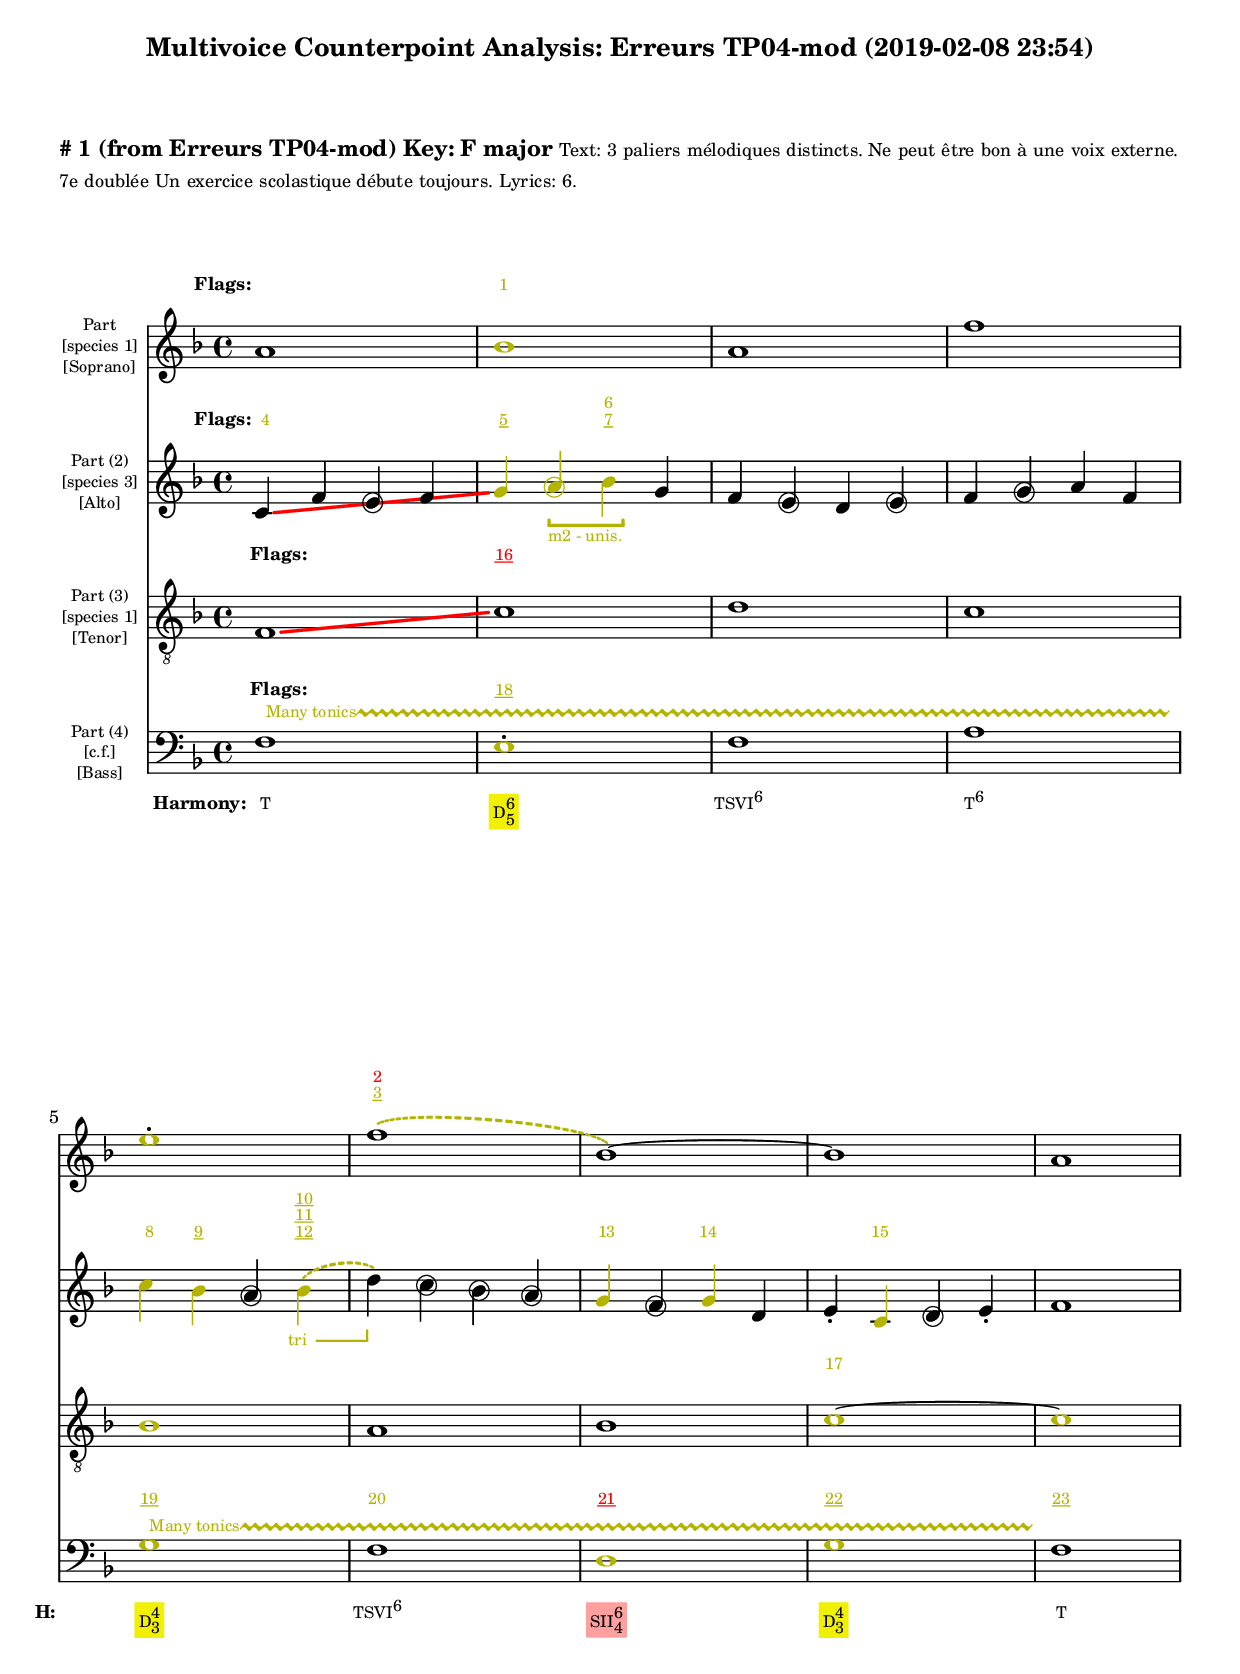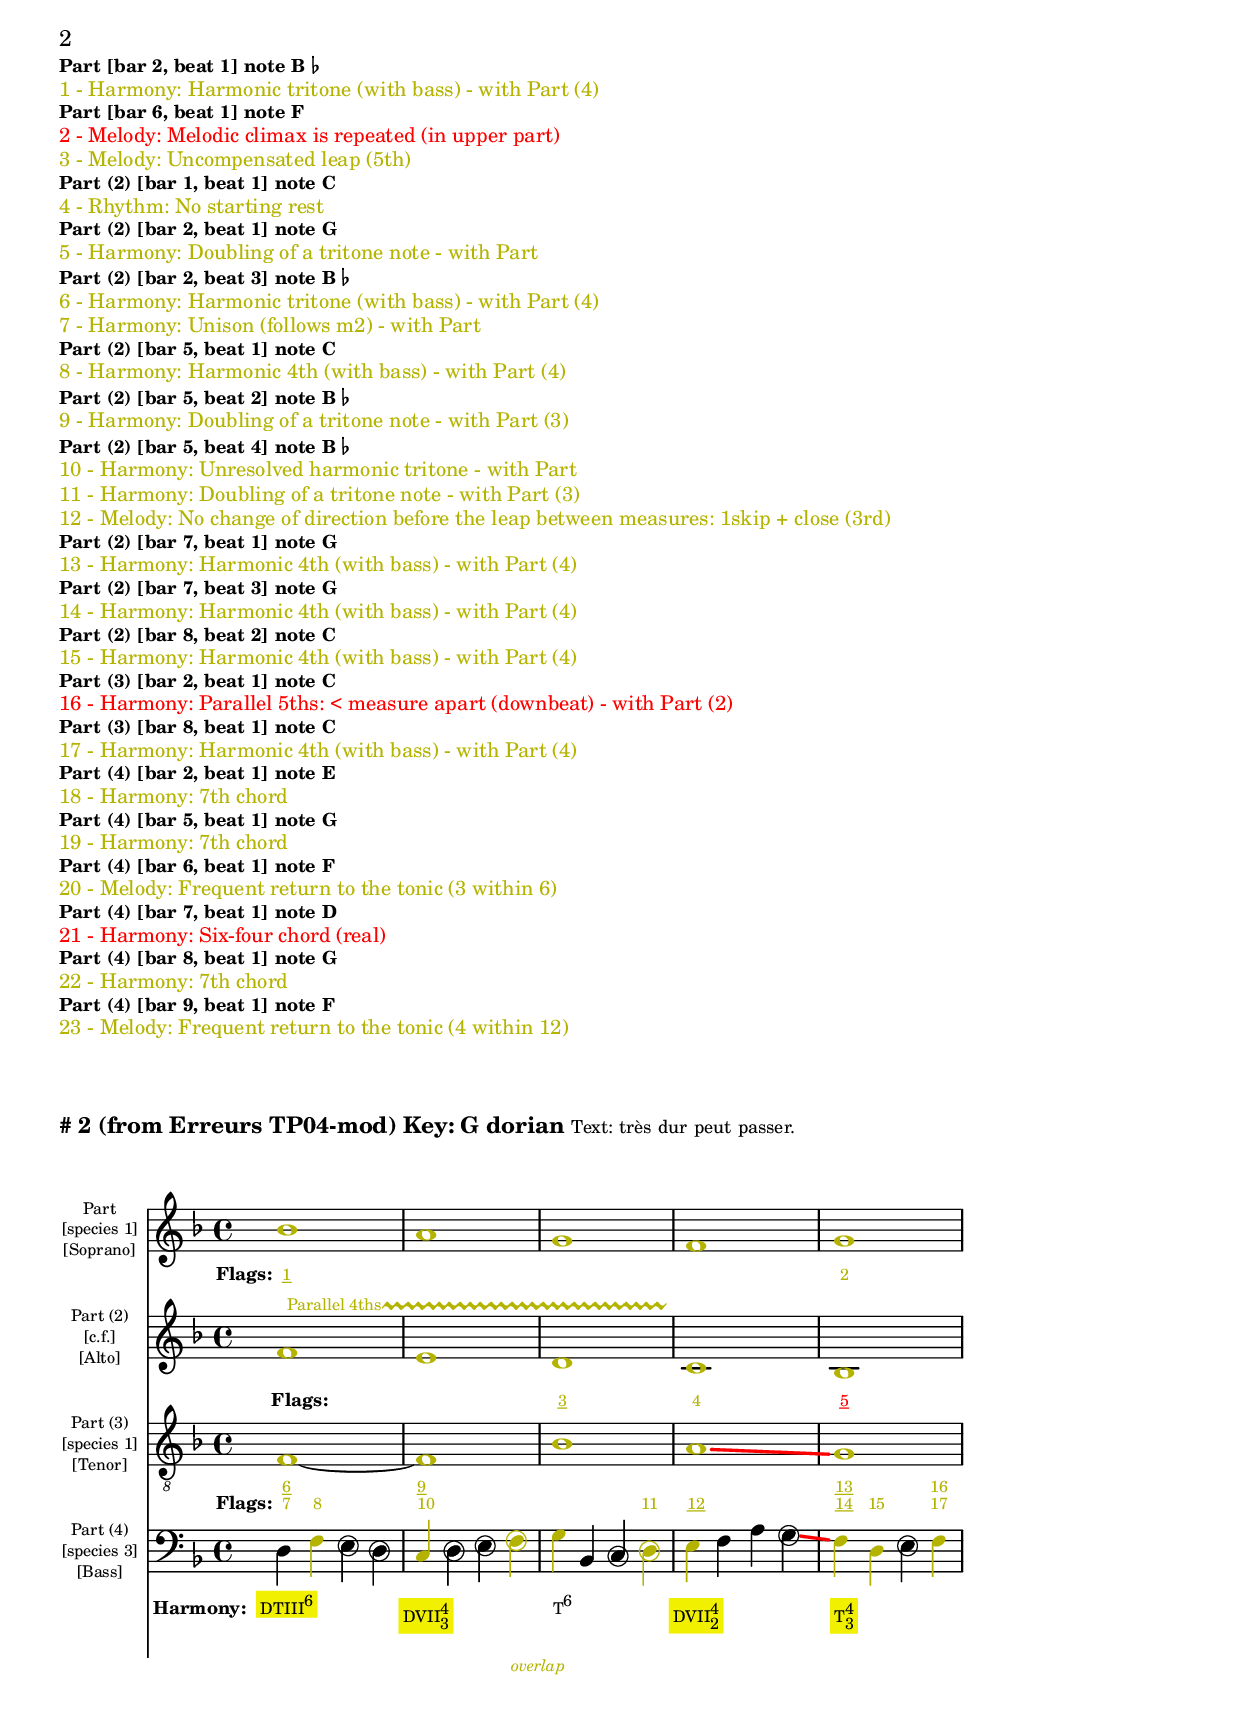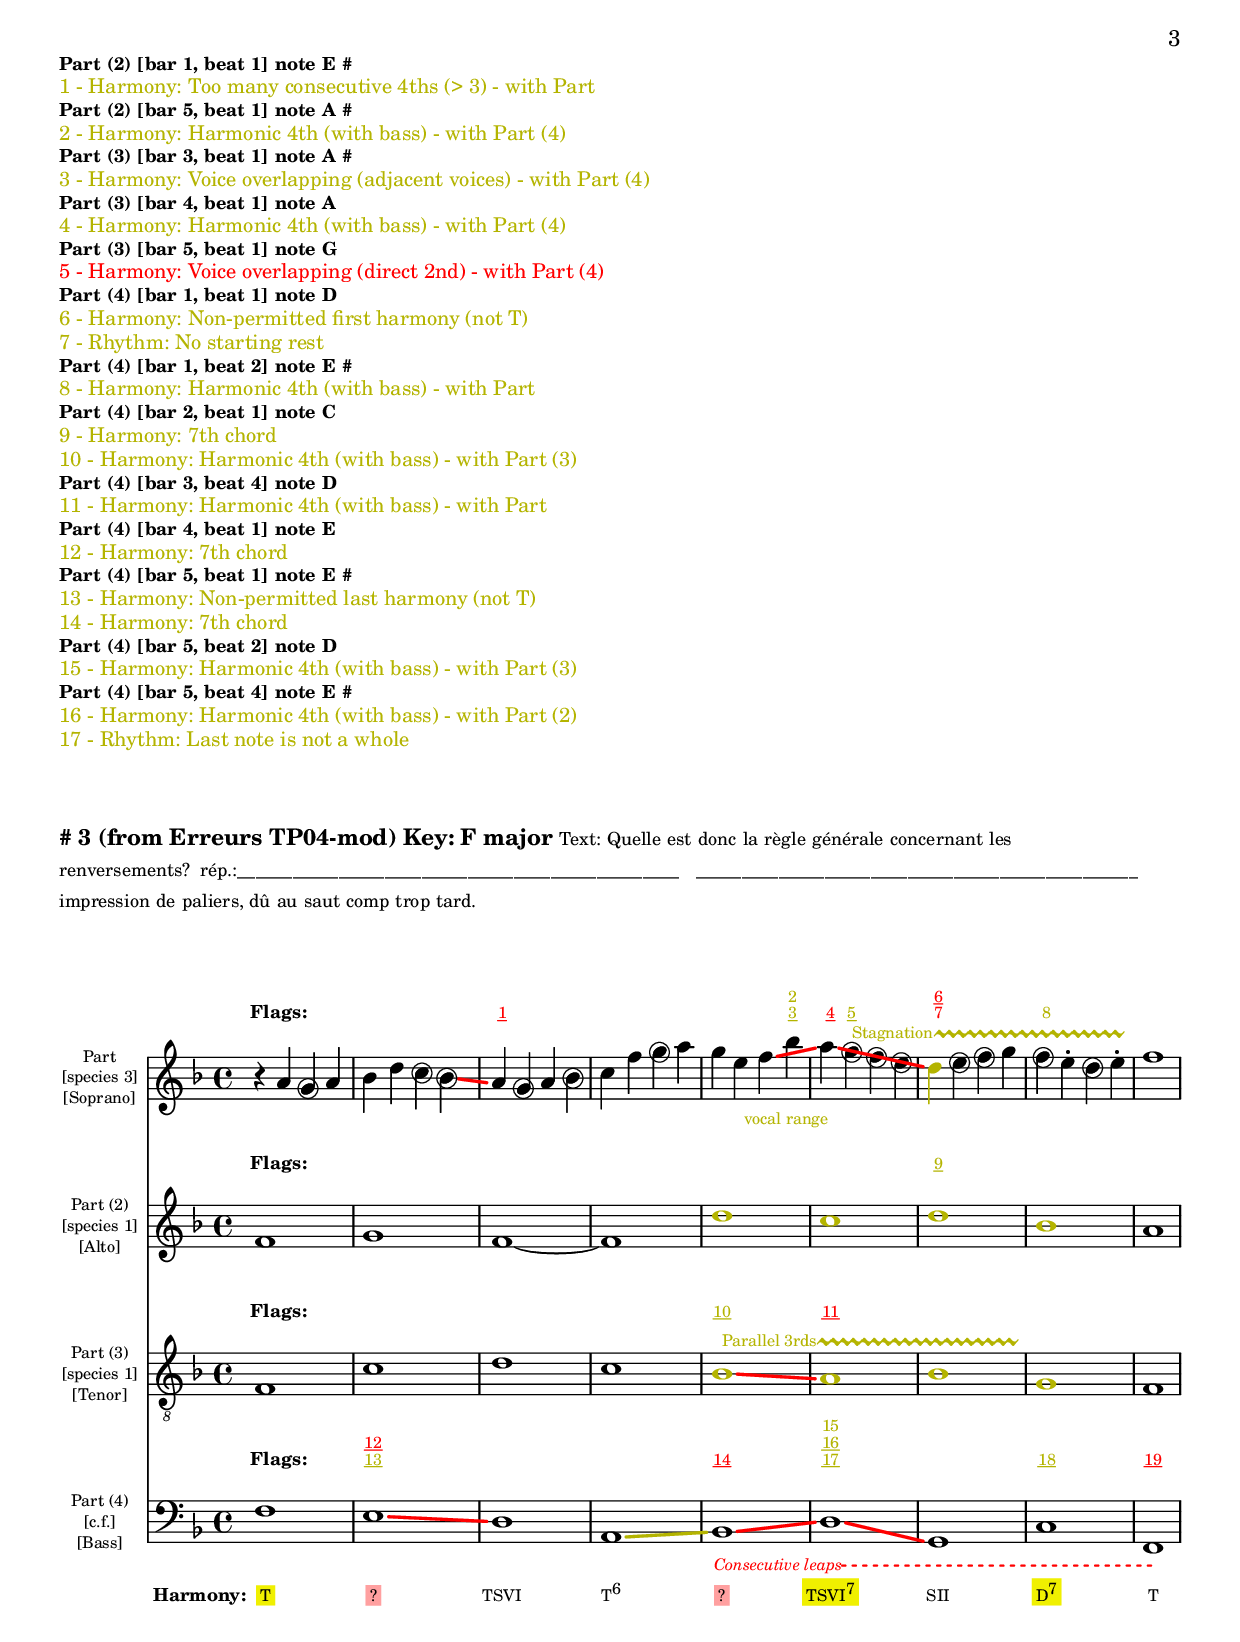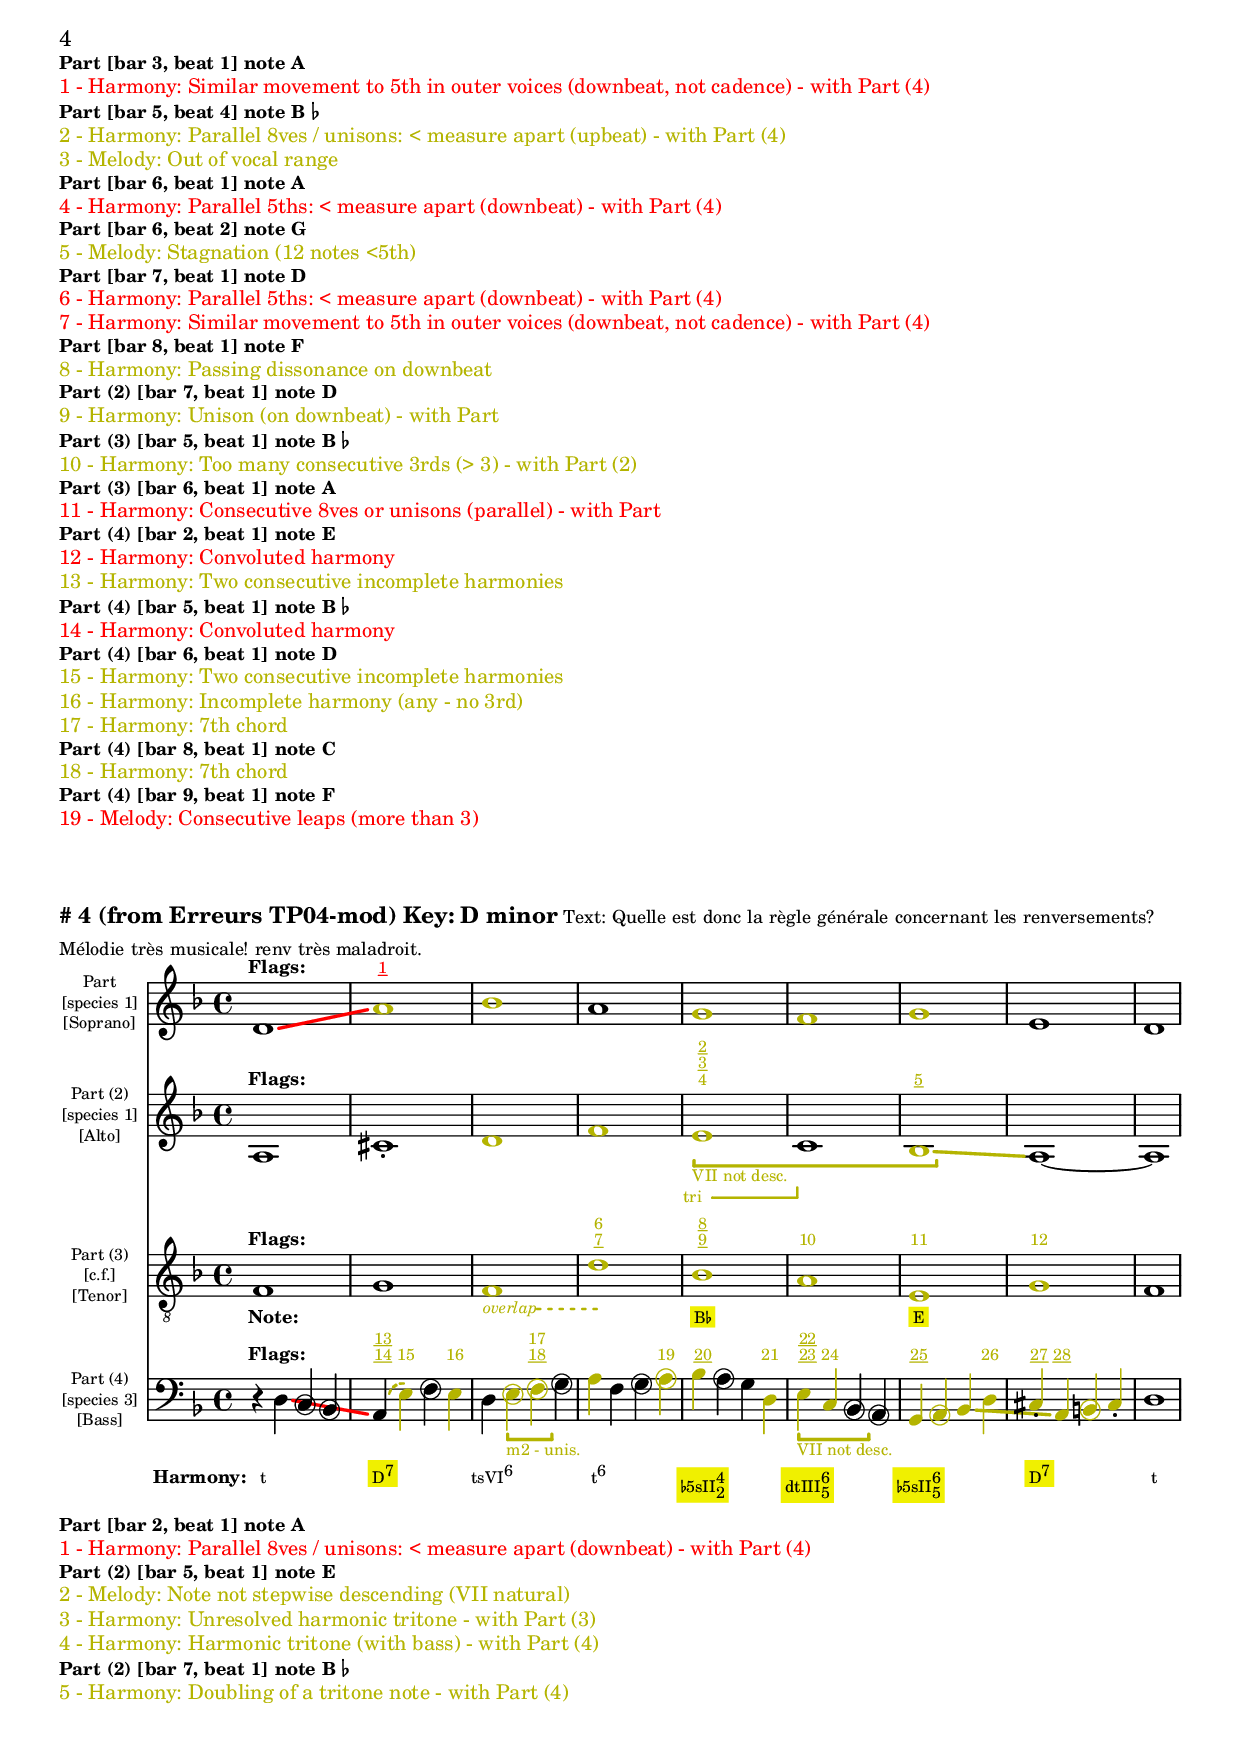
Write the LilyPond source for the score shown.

\version "2.18.2"
\language "english"
\paper { 
  #(include-special-characters) 
  bottom-margin = 0.27\in
  #(define page-breaking ly:page-turn-breaking)
}
circle =
\once \override NoteHead.stencil = #(lambda (grob)
    (let* ((note (ly:note-head::print grob))
           (combo-stencil (ly:stencil-add
               note
               (circle-stencil note 0.1 0.2))))
          (ly:make-stencil (ly:stencil-expr combo-stencil)
            (ly:stencil-extent note X)
            (ly:stencil-extent note Y))))
speakOn = {
  \override Stem.stencil =
    #(lambda (grob)
       (let* ((x-parent (ly:grob-parent grob X))
              (is-rest? (ly:grob? (ly:grob-object x-parent 'rest))))
         (if is-rest?
             empty-stencil
             (ly:stencil-combine-at-edge
              (ly:stem::print grob)
              Y
              (- (ly:grob-property grob 'direction))
              (grob-interpret-markup grob
                                     (markup #:center-align #:fontsize -4
                                             #:musicglyph "noteheads.s2cross"))
              -2.3))))
}

speakOff = {
  \revert Stem.stencil
  \revert Flag.stencil
}

#(define-markup-command (on-color layout props color arg) (color? markup?)
   (let* ((stencil (interpret-markup layout props arg))
          (X-ext (ly:stencil-extent stencil X))
          (Y-ext (ly:stencil-extent stencil Y)))
     (ly:stencil-add (ly:make-stencil
                      (list 'color color
                        (ly:stencil-expr (ly:round-filled-box X-ext Y-ext 0))
                        X-ext Y-ext)) stencil)))

#(define-markup-command (left-bracket layout props) ()
"Draw left hand bracket"
(let* ((th 0.3) ;; todo: take from GROB
	(width (* 2.5 th)) ;; todo: take from GROB
	(ext '(-2.8 . 2.8))) ;; todo: take line-count into account
	(ly:bracket Y ext th width)))

leftBracket = {
  \once\override BreathingSign.text = #(make-left-bracket-markup)
  \once\override BreathingSign.break-visibility = #end-of-line-invisible
  \once\override BreathingSign.Y-offset = ##f
  % Trick to print it after barlines and signatures:
  \once\override BreathingSign.break-align-symbol = #'custos
  \breathe 
}


#(define-markup-command (right-bracket layout props) ()
"Draw right hand bracket"
  (let* ((th .3);;todo: take from GROB
          (width (* 2.5 th)) ;; todo: take from GROB
          (ext '(-2.8 . 2.8))) ;; todo: take line-count into account
        (ly:bracket Y ext th (- width))))

rightBracket = {
  \once\override BreathingSign.text = #(make-right-bracket-markup)
  \once\override BreathingSign.Y-offset = ##f
  \breathe
}

#(define (label text color)
  (lambda (grob)
    (ly:stencil-aligned-to
      (ly:stencil-combine-at-edge
        (ly:stencil-aligned-to (ly:horizontal-bracket::print grob) X LEFT)
        Y (ly:grob-property grob 'direction)
        (ly:stencil-aligned-to (grob-interpret-markup grob (markup 
                                                            #:with-color color
                                                            (#:teeny text))) X LEFT)
      0.2)
     X LEFT)))

myTS =
#(define-music-function (parser location st color) (string? color?)
  #{
    \override TextSpanner.style = #'dashed-line
      \override TextSpanner.dash-fraction = #0.3
  \override TextSpanner.dash-period = #1
    \override TextSpanner.font-size = #-3
    \override TextSpanner.bound-details.left.stencil-align-dir-y = #CENTER
    \override TextSpanner.bound-details.left.text = #st
    \override TextSpanner.color = #color
    \override TextSpanner.thickness = #2
  #})

\header {
  title = ""
  subtitle = "Multivoice Counterpoint Analysis: Erreurs TP04-mod (2019-02-08 23:54)"
  dedication = ""
}

\markup {
      \vspace #1

}
\markup {
      \vspace #1

}
\markup \wordwrap {
  \bold {
"#"1 (from Erreurs TP04-mod) Key: F major
}
\tiny { 
"Text:" "3" "paliers" "mélodiques" "distincts.
Ne" "peut" "être" "bon" "à" "une" "voix" "externe." "7e" "doublée" "Un" "exercice" "scolastique
débute" "" "toujours."
}
\tiny { 
"Lyrics:" "6."
}

}
<<
\new Staff = "staff3" {
     
  \set Staff.instrumentName = \markup { \teeny \override #'(baseline-skip . 2.0) \center-column{ "Part"  "[species 1]"  "[Soprano]" } }
  \clef "treble"
  \key f
  \major
  \time 4/4
  \override Score.VoltaBracketSpanner #'outside-staff-priority = 100
  \override Score.VoltaBracketSpanner #'direction = -1
  \override Score.VoltaBracket #'edge-height = #'(0.0 . 0.0)
  \override Score.VoltaBracket #'font-name = #"New Century Schoolbook" 
  \override Score.VoltaBracket #'font-shape = #'bold 
  \override Score.VoltaBracket.thickness = #3
  \override Score.Glissando.breakable = ##t
  \override Score.Glissando.after-line-breaking = ##t
  \override Staff.OttavaBracket.thickness = #2
  \override Staff.PianoPedalBracket.thickness = #2
  \set Staff.pedalSustainStyle = #'mixed
  \accidentalStyle modern-cautionary
  % \set Score.barNumberVisibility = #(every-nth-bar-number-visible 4)
  % \override Score.BarNumber.break-visibility = ##(#f #t #t)
  \new Voice \with {
    \remove "Note_heads_engraver"
    \consists "Completion_heads_engraver"
    \remove "Rest_engraver"
    \consists "Completion_rest_engraver"
    \override Glissando.minimum-length = #5
    \override Glissando.springs-and-rods = #ly:spanner::set-spacing-rods
    \override Glissando.thickness = #'3
    \override Slur.line-thickness = #2
    \slurDashed
    \slurDashPattern #0.5 #0.75
    \override PhrasingSlur.line-thickness = #2
    \phrasingSlurDown \phrasingSlurDashed
    \consists "Horizontal_bracket_engraver"
    \override HorizontalBracket.thickness=3
    \override HorizontalBracket.#'bracket-flare = #'(0 . 0)
    \override HorizontalBracket.#'edge-height = #'(0.5 . 0.5)
    \override HorizontalBracket #'shorten-pair = #'(-0.3 . -0.3) 
    \override TrillSpanner.bound-details.left.text = ##f
  }

  { a'1
\once \override NoteHead.color = #(rgb-color 0.706 0.706 0.000)
\once \override Stem.color = #(rgb-color 0.706 0.706 0.000)
bf'1
a'1
f''1
\once \override NoteHead.color = #(rgb-color 0.706 0.706 0.000)
\once \override Stem.color = #(rgb-color 0.706 0.706 0.000)
e''1
\staccato
\override Slur.color=#(rgb-color 0.706 0.706 0.000)
f''1
(
bf'1~
)
bf'1
a'1

  }
}
  \new Lyrics \with { alignAboveContext = "staff3" } {
    \lyricmode {
      \override StanzaNumber.font-size = #-2
      \set stanza = #" Flags:"
 \skip 8  \skip 8  \skip 8  \skip 8  \skip 8  \skip 8  \skip 8  \skip 8       \markup{ \teeny \override #`(direction . ,UP) \override #'(baseline-skip . 1.6) { \dir-column {
        \with-color #(rgb-color 0.706 0.706 0.000)  1
      } } }8
 \skip 8  \skip 8  \skip 8  \skip 8  \skip 8  \skip 8  \skip 8  \skip 8  \skip 8  \skip 8  \skip 8  \skip 8  \skip 8  \skip 8  \skip 8  \skip 8  \skip 8  \skip 8  \skip 8  \skip 8  \skip 8  \skip 8  \skip 8  \skip 8  \skip 8  \skip 8  \skip 8  \skip 8  \skip 8  \skip 8  \skip 8       \markup{ \teeny \override #`(direction . ,UP) \override #'(baseline-skip . 1.6) { \dir-column {
        \with-color #(rgb-color 0.706 0.706 0.000) \underline 3
        \with-color #(rgb-color 1.000 0.000 0.000)  2
      } } }8
 \skip 8  \skip 8  \skip 8  \skip 8  \skip 8  \skip 8  \skip 8  \skip 8  \skip 8  \skip 8  \skip 8  \skip 8  \skip 8  \skip 8  \skip 8  \skip 8  \skip 8  \skip 8  \skip 8  \skip 8  \skip 8  \skip 8  \skip 8  \skip 8  \skip 8  \skip 8  \skip 8  \skip 8  \skip 8  \skip 8  \skip 8     }
  }
\new Staff = "staff2" {
     
  \set Staff.instrumentName = \markup { \teeny \override #'(baseline-skip . 2.0) \center-column{ "Part (2)"  "[species 3]"  "[Alto]" } }
  \clef "treble"
  \key f
  \major
  \time 4/4
  \override Score.VoltaBracketSpanner #'outside-staff-priority = 100
  \override Score.VoltaBracketSpanner #'direction = -1
  \override Score.VoltaBracket #'edge-height = #'(0.0 . 0.0)
  \override Score.VoltaBracket #'font-name = #"New Century Schoolbook" 
  \override Score.VoltaBracket #'font-shape = #'bold 
  \override Score.VoltaBracket.thickness = #3
  \override Score.Glissando.breakable = ##t
  \override Score.Glissando.after-line-breaking = ##t
  \override Staff.OttavaBracket.thickness = #2
  \override Staff.PianoPedalBracket.thickness = #2
  \set Staff.pedalSustainStyle = #'mixed
  \accidentalStyle modern-cautionary
  % \set Score.barNumberVisibility = #(every-nth-bar-number-visible 4)
  % \override Score.BarNumber.break-visibility = ##(#f #t #t)
  \new Voice \with {
    \remove "Note_heads_engraver"
    \consists "Completion_heads_engraver"
    \remove "Rest_engraver"
    \consists "Completion_rest_engraver"
    \override Glissando.minimum-length = #5
    \override Glissando.springs-and-rods = #ly:spanner::set-spacing-rods
    \override Glissando.thickness = #'3
    \override Slur.line-thickness = #2
    \slurDashed
    \slurDashPattern #0.5 #0.75
    \override PhrasingSlur.line-thickness = #2
    \phrasingSlurDown \phrasingSlurDashed
    \consists "Horizontal_bracket_engraver"
    \override HorizontalBracket.thickness=3
    \override HorizontalBracket.#'bracket-flare = #'(0 . 0)
    \override HorizontalBracket.#'edge-height = #'(0.5 . 0.5)
    \override HorizontalBracket #'shorten-pair = #'(-0.3 . -0.3) 
    \override TrillSpanner.bound-details.left.text = ##f
  }

  { \override Glissando.color=#(rgb-color 1.000 0.000 0.000)
c'4
\glissando
 \override NoteColumn.glissando-skip = ##t
f'4
\circle
e'4
f'4
\override NoteColumn.glissando-skip = ##f
\once \override NoteHead.color = #(rgb-color 0.706 0.706 0.000)
\once \override Stem.color = #(rgb-color 0.706 0.706 0.000)
g'4
\override HorizontalBracket.color=#(rgb-color 0.706 0.706 0.000)
\circle
\once \override NoteHead.color = #(rgb-color 0.706 0.706 0.000)
\once \override Stem.color = #(rgb-color 0.706 0.706 0.000)
a'4
-\tweak #'stencil #(label "m2 - unis." (rgb-color 0.706 0.706 0.000))\startGroup
\once \override NoteHead.color = #(rgb-color 0.706 0.706 0.000)
\once \override Stem.color = #(rgb-color 0.706 0.706 0.000)
bf'4
\stopGroup
g'4
f'4
\circle
e'4
d'4
\circle
e'4
f'4
\circle
g'4
a'4
f'4
\once \override NoteHead.color = #(rgb-color 0.706 0.706 0.000)
\once \override Stem.color = #(rgb-color 0.706 0.706 0.000)
c''4
\once \override NoteHead.color = #(rgb-color 0.706 0.706 0.000)
\once \override Stem.color = #(rgb-color 0.706 0.706 0.000)
bf'4
\circle
a'4
\override Slur.color=#(rgb-color 0.706 0.706 0.000)
\override Staff.PianoPedalBracket.color = #(rgb-color 0.706 0.706 0.000)
 \override Staff.SustainPedal #'stencil =
 #(lambda (grob) (grob-interpret-markup grob (markup
 #:with-color (rgb-color 0.706 0.706 0.000)
 #:lower 0.4
 (#:teeny "tri"))))
 \textSpannerDown
\once \override NoteHead.color = #(rgb-color 0.706 0.706 0.000)
\once \override Stem.color = #(rgb-color 0.706 0.706 0.000)
bf'4
\sustainOn
(
d''4
)
\sustainOff
\circle
c''4
\circle
bf'4
\circle
a'4
\once \override NoteHead.color = #(rgb-color 0.706 0.706 0.000)
\once \override Stem.color = #(rgb-color 0.706 0.706 0.000)
g'4
\circle
f'4
\once \override NoteHead.color = #(rgb-color 0.706 0.706 0.000)
\once \override Stem.color = #(rgb-color 0.706 0.706 0.000)
g'4
d'4
e'4
\staccato
\once \override NoteHead.color = #(rgb-color 0.706 0.706 0.000)
\once \override Stem.color = #(rgb-color 0.706 0.706 0.000)
c'4
\circle
d'4
e'4
\staccato
f'1

  }
}
  \new Lyrics \with { alignAboveContext = "staff2" } {
    \lyricmode {
      \override StanzaNumber.font-size = #-2
      \set stanza = #" Flags:"
      \markup{ \teeny \override #`(direction . ,UP) \override #'(baseline-skip . 1.6) { \dir-column {
        \with-color #(rgb-color 0.706 0.706 0.000)  4
      } } }8
 \skip 8  \skip 8  \skip 8  \skip 8  \skip 8  \skip 8  \skip 8       \markup{ \teeny \override #`(direction . ,UP) \override #'(baseline-skip . 1.6) { \dir-column {
        \with-color #(rgb-color 0.706 0.706 0.000) \underline 5
      } } }8
 \skip 8  \skip 8  \skip 8       \markup{ \teeny \override #`(direction . ,UP) \override #'(baseline-skip . 1.6) { \dir-column {
        \with-color #(rgb-color 0.706 0.706 0.000) \underline 7
        \with-color #(rgb-color 0.706 0.706 0.000)  6
      } } }8
 \skip 8  \skip 8  \skip 8  \skip 8  \skip 8  \skip 8  \skip 8  \skip 8  \skip 8  \skip 8  \skip 8  \skip 8  \skip 8  \skip 8  \skip 8  \skip 8  \skip 8  \skip 8  \skip 8       \markup{ \teeny \override #`(direction . ,UP) \override #'(baseline-skip . 1.6) { \dir-column {
        \with-color #(rgb-color 0.706 0.706 0.000)  8
      } } }8
 \skip 8       \markup{ \teeny \override #`(direction . ,UP) \override #'(baseline-skip . 1.6) { \dir-column {
        \with-color #(rgb-color 0.706 0.706 0.000) \underline 9
      } } }8
 \skip 8  \skip 8  \skip 8       \markup{ \teeny \override #`(direction . ,UP) \override #'(baseline-skip . 1.6) { \dir-column {
        \with-color #(rgb-color 0.706 0.706 0.000) \underline 12
        \with-color #(rgb-color 0.706 0.706 0.000) \underline 11
        \with-color #(rgb-color 0.706 0.706 0.000) \underline 10
      } } }8
 \skip 8  \skip 8  \skip 8  \skip 8  \skip 8  \skip 8  \skip 8  \skip 8  \skip 8       \markup{ \teeny \override #`(direction . ,UP) \override #'(baseline-skip . 1.6) { \dir-column {
        \with-color #(rgb-color 0.706 0.706 0.000)  13
      } } }8
 \skip 8  \skip 8  \skip 8       \markup{ \teeny \override #`(direction . ,UP) \override #'(baseline-skip . 1.6) { \dir-column {
        \with-color #(rgb-color 0.706 0.706 0.000)  14
      } } }8
 \skip 8  \skip 8  \skip 8  \skip 8  \skip 8       \markup{ \teeny \override #`(direction . ,UP) \override #'(baseline-skip . 1.6) { \dir-column {
        \with-color #(rgb-color 0.706 0.706 0.000)  15
      } } }8
 \skip 8  \skip 8  \skip 8  \skip 8  \skip 8  \skip 8  \skip 8  \skip 8  \skip 8  \skip 8  \skip 8  \skip 8  \skip 8     }
  }
\new Staff = "staff1" {
     
  \set Staff.instrumentName = \markup { \teeny \override #'(baseline-skip . 2.0) \center-column{ "Part (3)"  "[species 1]"  "[Tenor]" } }
  \clef "treble_8"
  \key f
  \major
  \time 4/4
  \override Score.VoltaBracketSpanner #'outside-staff-priority = 100
  \override Score.VoltaBracketSpanner #'direction = -1
  \override Score.VoltaBracket #'edge-height = #'(0.0 . 0.0)
  \override Score.VoltaBracket #'font-name = #"New Century Schoolbook" 
  \override Score.VoltaBracket #'font-shape = #'bold 
  \override Score.VoltaBracket.thickness = #3
  \override Score.Glissando.breakable = ##t
  \override Score.Glissando.after-line-breaking = ##t
  \override Staff.OttavaBracket.thickness = #2
  \override Staff.PianoPedalBracket.thickness = #2
  \set Staff.pedalSustainStyle = #'mixed
  \accidentalStyle modern-cautionary
  % \set Score.barNumberVisibility = #(every-nth-bar-number-visible 4)
  % \override Score.BarNumber.break-visibility = ##(#f #t #t)
  \new Voice \with {
    \remove "Note_heads_engraver"
    \consists "Completion_heads_engraver"
    \remove "Rest_engraver"
    \consists "Completion_rest_engraver"
    \override Glissando.minimum-length = #5
    \override Glissando.springs-and-rods = #ly:spanner::set-spacing-rods
    \override Glissando.thickness = #'3
    \override Slur.line-thickness = #2
    \slurDashed
    \slurDashPattern #0.5 #0.75
    \override PhrasingSlur.line-thickness = #2
    \phrasingSlurDown \phrasingSlurDashed
    \consists "Horizontal_bracket_engraver"
    \override HorizontalBracket.thickness=3
    \override HorizontalBracket.#'bracket-flare = #'(0 . 0)
    \override HorizontalBracket.#'edge-height = #'(0.5 . 0.5)
    \override HorizontalBracket #'shorten-pair = #'(-0.3 . -0.3) 
    \override TrillSpanner.bound-details.left.text = ##f
  }

  { \override Glissando.color=#(rgb-color 1.000 0.000 0.000)
f1
\glissando
 \override NoteColumn.glissando-skip = ##t
\override NoteColumn.glissando-skip = ##f
c'1
d'1
c'1
\once \override NoteHead.color = #(rgb-color 0.706 0.706 0.000)
\once \override Stem.color = #(rgb-color 0.706 0.706 0.000)
bf1
a1
bf1
\once \override NoteHead.color = #(rgb-color 0.706 0.706 0.000)
\once \override Stem.color = #(rgb-color 0.706 0.706 0.000)
c'1~
\once \override NoteHead.color = #(rgb-color 0.706 0.706 0.000)
\once \override Stem.color = #(rgb-color 0.706 0.706 0.000)
c'1

  }
}
  \new Lyrics \with { alignAboveContext = "staff1" } {
    \lyricmode {
      \override StanzaNumber.font-size = #-2
      \set stanza = #" Flags:"
 \skip 8  \skip 8  \skip 8  \skip 8  \skip 8  \skip 8  \skip 8  \skip 8       \markup{ \teeny \override #`(direction . ,UP) \override #'(baseline-skip . 1.6) { \dir-column {
        \with-color #(rgb-color 1.000 0.000 0.000) \underline 16
      } } }8
 \skip 8  \skip 8  \skip 8  \skip 8  \skip 8  \skip 8  \skip 8  \skip 8  \skip 8  \skip 8  \skip 8  \skip 8  \skip 8  \skip 8  \skip 8  \skip 8  \skip 8  \skip 8  \skip 8  \skip 8  \skip 8  \skip 8  \skip 8  \skip 8  \skip 8  \skip 8  \skip 8  \skip 8  \skip 8  \skip 8  \skip 8  \skip 8  \skip 8  \skip 8  \skip 8  \skip 8  \skip 8  \skip 8  \skip 8  \skip 8  \skip 8  \skip 8  \skip 8  \skip 8  \skip 8  \skip 8  \skip 8       \markup{ \teeny \override #`(direction . ,UP) \override #'(baseline-skip . 1.6) { \dir-column {
        \with-color #(rgb-color 0.706 0.706 0.000)  17
      } } }8
 \skip 8  \skip 8  \skip 8  \skip 8  \skip 8  \skip 8  \skip 8  \skip 8  \skip 8  \skip 8  \skip 8  \skip 8  \skip 8  \skip 8  \skip 8     }
  }
\new Staff = "staff0" {
     
  \set Staff.instrumentName = \markup { \teeny \override #'(baseline-skip . 2.0) \center-column{ "Part (4)"  "[c.f.]"  "[Bass]" } }
  \clef "bass"
  \key f
  \major
  \time 4/4
  \override Score.VoltaBracketSpanner #'outside-staff-priority = 100
  \override Score.VoltaBracketSpanner #'direction = -1
  \override Score.VoltaBracket #'edge-height = #'(0.0 . 0.0)
  \override Score.VoltaBracket #'font-name = #"New Century Schoolbook" 
  \override Score.VoltaBracket #'font-shape = #'bold 
  \override Score.VoltaBracket.thickness = #3
  \override Score.Glissando.breakable = ##t
  \override Score.Glissando.after-line-breaking = ##t
  \override Staff.OttavaBracket.thickness = #2
  \override Staff.PianoPedalBracket.thickness = #2
  \set Staff.pedalSustainStyle = #'mixed
  \accidentalStyle modern-cautionary
  % \set Score.barNumberVisibility = #(every-nth-bar-number-visible 4)
  % \override Score.BarNumber.break-visibility = ##(#f #t #t)
  \new Voice \with {
    \remove "Note_heads_engraver"
    \consists "Completion_heads_engraver"
    \remove "Rest_engraver"
    \consists "Completion_rest_engraver"
    \override Glissando.minimum-length = #5
    \override Glissando.springs-and-rods = #ly:spanner::set-spacing-rods
    \override Glissando.thickness = #'3
    \override Slur.line-thickness = #2
    \slurDashed
    \slurDashPattern #0.5 #0.75
    \override PhrasingSlur.line-thickness = #2
    \phrasingSlurDown \phrasingSlurDashed
    \consists "Horizontal_bracket_engraver"
    \override HorizontalBracket.thickness=3
    \override HorizontalBracket.#'bracket-flare = #'(0 . 0)
    \override HorizontalBracket.#'edge-height = #'(0.5 . 0.5)
    \override HorizontalBracket #'shorten-pair = #'(-0.3 . -0.3) 
    \override TrillSpanner.bound-details.left.text = ##f
  }

  { \override TrillSpanner.bound-details.left.text = \markup{ \raise #0.6 \teeny "Many tonics" }
  \override TrillSpanner.color = #(rgb-color 0.706 0.706 0.000)
f1
\startTrillSpan
\once \override NoteHead.color = #(rgb-color 0.706 0.706 0.000)
\once \override Stem.color = #(rgb-color 0.706 0.706 0.000)
e1
\staccato
f1
a1
\once \override NoteHead.color = #(rgb-color 0.706 0.706 0.000)
\once \override Stem.color = #(rgb-color 0.706 0.706 0.000)
g1
f1
\once \override NoteHead.color = #(rgb-color 0.706 0.706 0.000)
\once \override Stem.color = #(rgb-color 0.706 0.706 0.000)
d1
\once \override NoteHead.color = #(rgb-color 0.706 0.706 0.000)
\once \override Stem.color = #(rgb-color 0.706 0.706 0.000)
g1
f1
\stopTrillSpan

  }
}
  \new Lyrics \with { alignAboveContext = "staff0" } {
    \lyricmode {
      \override StanzaNumber.font-size = #-2
      \set stanza = #" Flags:"
 \skip 8  \skip 8  \skip 8  \skip 8  \skip 8  \skip 8  \skip 8  \skip 8       \markup{ \teeny \override #`(direction . ,UP) \override #'(baseline-skip . 1.6) { \dir-column {
        \with-color #(rgb-color 0.706 0.706 0.000) \underline 18
      } } }8
 \skip 8  \skip 8  \skip 8  \skip 8  \skip 8  \skip 8  \skip 8  \skip 8  \skip 8  \skip 8  \skip 8  \skip 8  \skip 8  \skip 8  \skip 8  \skip 8  \skip 8  \skip 8  \skip 8  \skip 8  \skip 8  \skip 8  \skip 8       \markup{ \teeny \override #`(direction . ,UP) \override #'(baseline-skip . 1.6) { \dir-column {
        \with-color #(rgb-color 0.706 0.706 0.000) \underline 19
      } } }8
 \skip 8  \skip 8  \skip 8  \skip 8  \skip 8  \skip 8  \skip 8       \markup{ \teeny \override #`(direction . ,UP) \override #'(baseline-skip . 1.6) { \dir-column {
        \with-color #(rgb-color 0.706 0.706 0.000)  20
      } } }8
 \skip 8  \skip 8  \skip 8  \skip 8  \skip 8  \skip 8  \skip 8       \markup{ \teeny \override #`(direction . ,UP) \override #'(baseline-skip . 1.6) { \dir-column {
        \with-color #(rgb-color 1.000 0.000 0.000) \underline 21
      } } }8
 \skip 8  \skip 8  \skip 8  \skip 8  \skip 8  \skip 8  \skip 8       \markup{ \teeny \override #`(direction . ,UP) \override #'(baseline-skip . 1.6) { \dir-column {
        \with-color #(rgb-color 0.706 0.706 0.000) \underline 22
      } } }8
 \skip 8  \skip 8  \skip 8  \skip 8  \skip 8  \skip 8  \skip 8       \markup{ \teeny \override #`(direction . ,UP) \override #'(baseline-skip . 1.6) { \dir-column {
        \with-color #(rgb-color 0.706 0.706 0.000) \underline 23
      } } }8
 \skip 8  \skip 8  \skip 8  \skip 8  \skip 8  \skip 8  \skip 8     }
  }
  \new Lyrics \with { alignBelowContext = "staff0" } {
    \lyricmode {
      \override StanzaNumber.font-size = #-2
      \set stanza = #" Harmony:"
      \override InstrumentName #'font-series = #'bold
      \override InstrumentName.font-size = #-2
      \set shortVocalName = "H:"
  \markup{   \teeny 
  \pad-markup #0.4 
\concat { T } }8
 \skip 8  \skip 8  \skip 8  \skip 8  \skip 8  \skip 8  \skip 8   \markup{   \teeny 
  \on-color #(rgb-color 0.941 0.941 0.000)   \pad-markup #0.4 
  \concat { 
    \general-align #Y #0.5 {D}
    \teeny
    \override #'(baseline-skip . 1.5) 
    \override #'(line-width . 100)  
    \center-column{ 6 5 } 
  }
}8
 \skip 8  \skip 8  \skip 8  \skip 8  \skip 8  \skip 8  \skip 8   \markup{   \teeny 
  \pad-markup #0.4 
\concat { TSVI \raise #0.7 6 } }8
 \skip 8  \skip 8  \skip 8  \skip 8  \skip 8  \skip 8  \skip 8   \markup{   \teeny 
  \pad-markup #0.4 
\concat { T \raise #0.7 6 } }8
 \skip 8  \skip 8  \skip 8  \skip 8  \skip 8  \skip 8  \skip 8   \markup{   \teeny 
  \on-color #(rgb-color 0.941 0.941 0.000)   \pad-markup #0.4 
  \concat { 
    \general-align #Y #0.5 {D}
    \teeny
    \override #'(baseline-skip . 1.5) 
    \override #'(line-width . 100)  
    \center-column{ 4 3 } 
  }
}8
 \skip 8  \skip 8  \skip 8  \skip 8  \skip 8  \skip 8  \skip 8   \markup{   \teeny 
  \pad-markup #0.4 
\concat { TSVI \raise #0.7 6 } }8
 \skip 8  \skip 8  \skip 8  \skip 8  \skip 8  \skip 8  \skip 8   \markup{   \teeny 
  \on-color #(rgb-color 1.000 0.627 0.627)   \pad-markup #0.4 
  \concat { 
    \general-align #Y #0.5 {SII}
    \teeny
    \override #'(baseline-skip . 1.5) 
    \override #'(line-width . 100)  
    \center-column{ 6 4 } 
  }
}8
 \skip 8  \skip 8  \skip 8  \skip 8  \skip 8  \skip 8  \skip 8   \markup{   \teeny 
  \on-color #(rgb-color 0.941 0.941 0.000)   \pad-markup #0.4 
  \concat { 
    \general-align #Y #0.5 {D}
    \teeny
    \override #'(baseline-skip . 1.5) 
    \override #'(line-width . 100)  
    \center-column{ 4 3 } 
  }
}8
 \skip 8  \skip 8  \skip 8  \skip 8  \skip 8  \skip 8  \skip 8   \markup{   \teeny 
  \pad-markup #0.4 
\concat { T } }8
    }
  }
>>
\markup \wordwrap \tiny \bold {
  Part [bar 2, beat 1] note B\raise #0.3 \magnify #0.7 \flat 
}
\markup \smaller \wordwrap \with-color #(rgb-color 0.706 0.706 0.000) {
  1 "-" "Harmony:" "Harmonic" "tritone" "(with" "bass)" "-" "with" "Part" "(4)"

}
\markup \wordwrap \tiny \bold {
  Part [bar 6, beat 1] note F
}
\markup \smaller \wordwrap \with-color #(rgb-color 1.000 0.000 0.000) {
  2 "-" "Melody:" "Melodic" "climax" "is" "repeated" "(in" "upper" "part)"

}
\markup \smaller \wordwrap \with-color #(rgb-color 0.706 0.706 0.000) {
  3 "-" "Melody:" "Uncompensated" "leap" "(5th)"

}
\markup \wordwrap \tiny \bold {
  Part (2) [bar 1, beat 1] note C
}
\markup \smaller \wordwrap \with-color #(rgb-color 0.706 0.706 0.000) {
  4 "-" "Rhythm:" "No" "starting" "rest"

}
\markup \wordwrap \tiny \bold {
  Part (2) [bar 2, beat 1] note G
}
\markup \smaller \wordwrap \with-color #(rgb-color 0.706 0.706 0.000) {
  5 "-" "Harmony:" "Doubling" "of" "a" "tritone" "note" "-" "with" "Part"

}
\markup \wordwrap \tiny \bold {
  Part (2) [bar 2, beat 3] note B\raise #0.3 \magnify #0.7 \flat 
}
\markup \smaller \wordwrap \with-color #(rgb-color 0.706 0.706 0.000) {
  6 "-" "Harmony:" "Harmonic" "tritone" "(with" "bass)" "-" "with" "Part" "(4)"

}
\markup \smaller \wordwrap \with-color #(rgb-color 0.706 0.706 0.000) {
  7 "-" "Harmony:" "Unison" "(follows" "m2)" "-" "with" "Part"

}
\markup \wordwrap \tiny \bold {
  Part (2) [bar 5, beat 1] note C
}
\markup \smaller \wordwrap \with-color #(rgb-color 0.706 0.706 0.000) {
  8 "-" "Harmony:" "Harmonic" "4th" "(with" "bass)" "-" "with" "Part" "(4)"

}
\markup \wordwrap \tiny \bold {
  Part (2) [bar 5, beat 2] note B\raise #0.3 \magnify #0.7 \flat 
}
\markup \smaller \wordwrap \with-color #(rgb-color 0.706 0.706 0.000) {
  9 "-" "Harmony:" "Doubling" "of" "a" "tritone" "note" "-" "with" "Part" "(3)"

}
\markup \wordwrap \tiny \bold {
  Part (2) [bar 5, beat 4] note B\raise #0.3 \magnify #0.7 \flat 
}
\markup \smaller \wordwrap \with-color #(rgb-color 0.706 0.706 0.000) {
  10 "-" "Harmony:" "Unresolved" "harmonic" "tritone" "-" "with" "Part"

}
\markup \smaller \wordwrap \with-color #(rgb-color 0.706 0.706 0.000) {
  11 "-" "Harmony:" "Doubling" "of" "a" "tritone" "note" "-" "with" "Part" "(3)"

}
\markup \smaller \wordwrap \with-color #(rgb-color 0.706 0.706 0.000) {
  12 "-" "Melody:" "No" "change" "of" "direction" "before" "the" "leap" "between" "measures:" "1skip" "+" "close" "(3rd)"

}
\markup \wordwrap \tiny \bold {
  Part (2) [bar 7, beat 1] note G
}
\markup \smaller \wordwrap \with-color #(rgb-color 0.706 0.706 0.000) {
  13 "-" "Harmony:" "Harmonic" "4th" "(with" "bass)" "-" "with" "Part" "(4)"

}
\markup \wordwrap \tiny \bold {
  Part (2) [bar 7, beat 3] note G
}
\markup \smaller \wordwrap \with-color #(rgb-color 0.706 0.706 0.000) {
  14 "-" "Harmony:" "Harmonic" "4th" "(with" "bass)" "-" "with" "Part" "(4)"

}
\markup \wordwrap \tiny \bold {
  Part (2) [bar 8, beat 2] note C
}
\markup \smaller \wordwrap \with-color #(rgb-color 0.706 0.706 0.000) {
  15 "-" "Harmony:" "Harmonic" "4th" "(with" "bass)" "-" "with" "Part" "(4)"

}
\markup \wordwrap \tiny \bold {
  Part (3) [bar 2, beat 1] note C
}
\markup \smaller \wordwrap \with-color #(rgb-color 1.000 0.000 0.000) {
  16 "-" "Harmony:" "Parallel" "5ths:" "<" "measure" "apart" "(downbeat)" "-" "with" "Part" "(2)"

}
\markup \wordwrap \tiny \bold {
  Part (3) [bar 8, beat 1] note C
}
\markup \smaller \wordwrap \with-color #(rgb-color 0.706 0.706 0.000) {
  17 "-" "Harmony:" "Harmonic" "4th" "(with" "bass)" "-" "with" "Part" "(4)"

}
\markup \wordwrap \tiny \bold {
  Part (4) [bar 2, beat 1] note E
}
\markup \smaller \wordwrap \with-color #(rgb-color 0.706 0.706 0.000) {
  18 "-" "Harmony:" "7th" "chord"

}
\markup \wordwrap \tiny \bold {
  Part (4) [bar 5, beat 1] note G
}
\markup \smaller \wordwrap \with-color #(rgb-color 0.706 0.706 0.000) {
  19 "-" "Harmony:" "7th" "chord"

}
\markup \wordwrap \tiny \bold {
  Part (4) [bar 6, beat 1] note F
}
\markup \smaller \wordwrap \with-color #(rgb-color 0.706 0.706 0.000) {
  20 "-" "Melody:" "Frequent" "return" "to" "the" "tonic" "(3" "within" "6)"

}
\markup \wordwrap \tiny \bold {
  Part (4) [bar 7, beat 1] note D
}
\markup \smaller \wordwrap \with-color #(rgb-color 1.000 0.000 0.000) {
  21 "-" "Harmony:" "Six-four" "chord" "(real)"

}
\markup \wordwrap \tiny \bold {
  Part (4) [bar 8, beat 1] note G
}
\markup \smaller \wordwrap \with-color #(rgb-color 0.706 0.706 0.000) {
  22 "-" "Harmony:" "7th" "chord"

}
\markup \wordwrap \tiny \bold {
  Part (4) [bar 9, beat 1] note F
}
\markup \smaller \wordwrap \with-color #(rgb-color 0.706 0.706 0.000) {
  23 "-" "Melody:" "Frequent" "return" "to" "the" "tonic" "(4" "within" "12)"

}
\markup {
      \vspace #1

}
\markup {
      \vspace #1

}
\markup \wordwrap {
  \bold {
"#"2 (from Erreurs TP04-mod) Key: G dorian
}
\tiny { 
"Text:" "très" "dur" "peut" "passer."
}

}
<<
\new Staff = "staff3" {
     
  \set Staff.instrumentName = \markup { \teeny \override #'(baseline-skip . 2.0) \center-column{ "Part"  "[species 1]"  "[Soprano]" } }
  \clef "treble"
  \key f
  \major
  \time 4/4
  \override Score.VoltaBracketSpanner #'outside-staff-priority = 100
  \override Score.VoltaBracketSpanner #'direction = -1
  \override Score.VoltaBracket #'edge-height = #'(0.0 . 0.0)
  \override Score.VoltaBracket #'font-name = #"New Century Schoolbook" 
  \override Score.VoltaBracket #'font-shape = #'bold 
  \override Score.VoltaBracket.thickness = #3
  \override Score.Glissando.breakable = ##t
  \override Score.Glissando.after-line-breaking = ##t
  \override Staff.OttavaBracket.thickness = #2
  \override Staff.PianoPedalBracket.thickness = #2
  \set Staff.pedalSustainStyle = #'mixed
  \accidentalStyle modern-cautionary
  % \set Score.barNumberVisibility = #(every-nth-bar-number-visible 4)
  % \override Score.BarNumber.break-visibility = ##(#f #t #t)
  \new Voice \with {
    \remove "Note_heads_engraver"
    \consists "Completion_heads_engraver"
    \remove "Rest_engraver"
    \consists "Completion_rest_engraver"
    \override Glissando.minimum-length = #5
    \override Glissando.springs-and-rods = #ly:spanner::set-spacing-rods
    \override Glissando.thickness = #'3
    \override Slur.line-thickness = #2
    \slurDashed
    \slurDashPattern #0.5 #0.75
    \override PhrasingSlur.line-thickness = #2
    \phrasingSlurDown \phrasingSlurDashed
    \consists "Horizontal_bracket_engraver"
    \override HorizontalBracket.thickness=3
    \override HorizontalBracket.#'bracket-flare = #'(0 . 0)
    \override HorizontalBracket.#'edge-height = #'(0.5 . 0.5)
    \override HorizontalBracket #'shorten-pair = #'(-0.3 . -0.3) 
    \override TrillSpanner.bound-details.left.text = ##f
  }

  { \once \override NoteHead.color = #(rgb-color 0.706 0.706 0.000)
\once \override Stem.color = #(rgb-color 0.706 0.706 0.000)
bf'1
\once \override NoteHead.color = #(rgb-color 0.706 0.706 0.000)
\once \override Stem.color = #(rgb-color 0.706 0.706 0.000)
a'1
\once \override NoteHead.color = #(rgb-color 0.706 0.706 0.000)
\once \override Stem.color = #(rgb-color 0.706 0.706 0.000)
g'1
\once \override NoteHead.color = #(rgb-color 0.706 0.706 0.000)
\once \override Stem.color = #(rgb-color 0.706 0.706 0.000)
f'1
\once \override NoteHead.color = #(rgb-color 0.706 0.706 0.000)
\once \override Stem.color = #(rgb-color 0.706 0.706 0.000)
g'1

  }
}
\new Staff = "staff2" {
     
  \set Staff.instrumentName = \markup { \teeny \override #'(baseline-skip . 2.0) \center-column{ "Part (2)"  "[c.f.]"  "[Alto]" } }
  \clef "treble"
  \key f
  \major
  \time 4/4
  \override Score.VoltaBracketSpanner #'outside-staff-priority = 100
  \override Score.VoltaBracketSpanner #'direction = -1
  \override Score.VoltaBracket #'edge-height = #'(0.0 . 0.0)
  \override Score.VoltaBracket #'font-name = #"New Century Schoolbook" 
  \override Score.VoltaBracket #'font-shape = #'bold 
  \override Score.VoltaBracket.thickness = #3
  \override Score.Glissando.breakable = ##t
  \override Score.Glissando.after-line-breaking = ##t
  \override Staff.OttavaBracket.thickness = #2
  \override Staff.PianoPedalBracket.thickness = #2
  \set Staff.pedalSustainStyle = #'mixed
  \accidentalStyle modern-cautionary
  % \set Score.barNumberVisibility = #(every-nth-bar-number-visible 4)
  % \override Score.BarNumber.break-visibility = ##(#f #t #t)
  \new Voice \with {
    \remove "Note_heads_engraver"
    \consists "Completion_heads_engraver"
    \remove "Rest_engraver"
    \consists "Completion_rest_engraver"
    \override Glissando.minimum-length = #5
    \override Glissando.springs-and-rods = #ly:spanner::set-spacing-rods
    \override Glissando.thickness = #'3
    \override Slur.line-thickness = #2
    \slurDashed
    \slurDashPattern #0.5 #0.75
    \override PhrasingSlur.line-thickness = #2
    \phrasingSlurDown \phrasingSlurDashed
    \consists "Horizontal_bracket_engraver"
    \override HorizontalBracket.thickness=3
    \override HorizontalBracket.#'bracket-flare = #'(0 . 0)
    \override HorizontalBracket.#'edge-height = #'(0.5 . 0.5)
    \override HorizontalBracket #'shorten-pair = #'(-0.3 . -0.3) 
    \override TrillSpanner.bound-details.left.text = ##f
  }

  { \override TrillSpanner.bound-details.left.text = \markup{ \raise #0.6 \teeny "Parallel 4ths" }
  \override TrillSpanner.color = #(rgb-color 0.706 0.706 0.000)
\once \override NoteHead.color = #(rgb-color 0.706 0.706 0.000)
\once \override Stem.color = #(rgb-color 0.706 0.706 0.000)
f'1
\startTrillSpan
\once \override NoteHead.color = #(rgb-color 0.706 0.706 0.000)
\once \override Stem.color = #(rgb-color 0.706 0.706 0.000)
e'1
\once \override NoteHead.color = #(rgb-color 0.706 0.706 0.000)
\once \override Stem.color = #(rgb-color 0.706 0.706 0.000)
d'1
\once \override NoteHead.color = #(rgb-color 0.706 0.706 0.000)
\once \override Stem.color = #(rgb-color 0.706 0.706 0.000)
c'1
\stopTrillSpan
\once \override NoteHead.color = #(rgb-color 0.706 0.706 0.000)
\once \override Stem.color = #(rgb-color 0.706 0.706 0.000)
bf1

  }
}
  \new Lyrics \with { alignAboveContext = "staff2" } {
    \lyricmode {
      \override StanzaNumber.font-size = #-2
      \set stanza = #" Flags:"
      \markup{ \teeny \override #`(direction . ,UP) \override #'(baseline-skip . 1.6) { \dir-column {
        \with-color #(rgb-color 0.706 0.706 0.000) \underline 1
      } } }8
 \skip 8  \skip 8  \skip 8  \skip 8  \skip 8  \skip 8  \skip 8  \skip 8  \skip 8  \skip 8  \skip 8  \skip 8  \skip 8  \skip 8  \skip 8  \skip 8  \skip 8  \skip 8  \skip 8  \skip 8  \skip 8  \skip 8  \skip 8  \skip 8  \skip 8  \skip 8  \skip 8  \skip 8  \skip 8  \skip 8  \skip 8       \markup{ \teeny \override #`(direction . ,UP) \override #'(baseline-skip . 1.6) { \dir-column {
        \with-color #(rgb-color 0.706 0.706 0.000)  2
      } } }8
 \skip 8  \skip 8  \skip 8  \skip 8  \skip 8  \skip 8  \skip 8     }
  }
\new Staff = "staff1" {
     
  \set Staff.instrumentName = \markup { \teeny \override #'(baseline-skip . 2.0) \center-column{ "Part (3)"  "[species 1]"  "[Tenor]" } }
  \clef "treble_8"
  \key f
  \major
  \time 4/4
  \override Score.VoltaBracketSpanner #'outside-staff-priority = 100
  \override Score.VoltaBracketSpanner #'direction = -1
  \override Score.VoltaBracket #'edge-height = #'(0.0 . 0.0)
  \override Score.VoltaBracket #'font-name = #"New Century Schoolbook" 
  \override Score.VoltaBracket #'font-shape = #'bold 
  \override Score.VoltaBracket.thickness = #3
  \override Score.Glissando.breakable = ##t
  \override Score.Glissando.after-line-breaking = ##t
  \override Staff.OttavaBracket.thickness = #2
  \override Staff.PianoPedalBracket.thickness = #2
  \set Staff.pedalSustainStyle = #'mixed
  \accidentalStyle modern-cautionary
  % \set Score.barNumberVisibility = #(every-nth-bar-number-visible 4)
  % \override Score.BarNumber.break-visibility = ##(#f #t #t)
  \new Voice \with {
    \remove "Note_heads_engraver"
    \consists "Completion_heads_engraver"
    \remove "Rest_engraver"
    \consists "Completion_rest_engraver"
    \override Glissando.minimum-length = #5
    \override Glissando.springs-and-rods = #ly:spanner::set-spacing-rods
    \override Glissando.thickness = #'3
    \override Slur.line-thickness = #2
    \slurDashed
    \slurDashPattern #0.5 #0.75
    \override PhrasingSlur.line-thickness = #2
    \phrasingSlurDown \phrasingSlurDashed
    \consists "Horizontal_bracket_engraver"
    \override HorizontalBracket.thickness=3
    \override HorizontalBracket.#'bracket-flare = #'(0 . 0)
    \override HorizontalBracket.#'edge-height = #'(0.5 . 0.5)
    \override HorizontalBracket #'shorten-pair = #'(-0.3 . -0.3) 
    \override TrillSpanner.bound-details.left.text = ##f
  }

  { \once \override NoteHead.color = #(rgb-color 0.706 0.706 0.000)
\once \override Stem.color = #(rgb-color 0.706 0.706 0.000)
f1~
\once \override NoteHead.color = #(rgb-color 0.706 0.706 0.000)
\once \override Stem.color = #(rgb-color 0.706 0.706 0.000)
f1
\once \override NoteHead.color = #(rgb-color 0.706 0.706 0.000)
\once \override Stem.color = #(rgb-color 0.706 0.706 0.000)
bf1
\override Glissando.color=#(rgb-color 1.000 0.000 0.000)
\once \override NoteHead.color = #(rgb-color 0.706 0.706 0.000)
\once \override Stem.color = #(rgb-color 0.706 0.706 0.000)
a1
\glissando
 \override NoteColumn.glissando-skip = ##t
\override NoteColumn.glissando-skip = ##f
\once \override NoteHead.color = #(rgb-color 0.706 0.706 0.000)
\once \override Stem.color = #(rgb-color 0.706 0.706 0.000)
g1

  }
}
  \new Lyrics \with { alignAboveContext = "staff1" } {
    \lyricmode {
      \override StanzaNumber.font-size = #-2
      \set stanza = #" Flags:"
 \skip 8  \skip 8  \skip 8  \skip 8  \skip 8  \skip 8  \skip 8  \skip 8  \skip 8  \skip 8  \skip 8  \skip 8  \skip 8  \skip 8  \skip 8  \skip 8       \markup{ \teeny \override #`(direction . ,UP) \override #'(baseline-skip . 1.6) { \dir-column {
        \with-color #(rgb-color 0.706 0.706 0.000) \underline 3
      } } }8
 \skip 8  \skip 8  \skip 8  \skip 8  \skip 8  \skip 8  \skip 8       \markup{ \teeny \override #`(direction . ,UP) \override #'(baseline-skip . 1.6) { \dir-column {
        \with-color #(rgb-color 0.706 0.706 0.000)  4
      } } }8
 \skip 8  \skip 8  \skip 8  \skip 8  \skip 8  \skip 8  \skip 8       \markup{ \teeny \override #`(direction . ,UP) \override #'(baseline-skip . 1.6) { \dir-column {
        \with-color #(rgb-color 1.000 0.000 0.000) \underline 5
      } } }8
 \skip 8  \skip 8  \skip 8  \skip 8  \skip 8  \skip 8  \skip 8     }
  }
\new Staff = "staff0" {
     
  \set Staff.instrumentName = \markup { \teeny \override #'(baseline-skip . 2.0) \center-column{ "Part (4)"  "[species 3]"  "[Bass]" } }
  \clef "bass"
  \key f
  \major
  \time 4/4
  \override Score.VoltaBracketSpanner #'outside-staff-priority = 100
  \override Score.VoltaBracketSpanner #'direction = -1
  \override Score.VoltaBracket #'edge-height = #'(0.0 . 0.0)
  \override Score.VoltaBracket #'font-name = #"New Century Schoolbook" 
  \override Score.VoltaBracket #'font-shape = #'bold 
  \override Score.VoltaBracket.thickness = #3
  \override Score.Glissando.breakable = ##t
  \override Score.Glissando.after-line-breaking = ##t
  \override Staff.OttavaBracket.thickness = #2
  \override Staff.PianoPedalBracket.thickness = #2
  \set Staff.pedalSustainStyle = #'mixed
  \accidentalStyle modern-cautionary
  % \set Score.barNumberVisibility = #(every-nth-bar-number-visible 4)
  % \override Score.BarNumber.break-visibility = ##(#f #t #t)
  \new Voice \with {
    \remove "Note_heads_engraver"
    \consists "Completion_heads_engraver"
    \remove "Rest_engraver"
    \consists "Completion_rest_engraver"
    \override Glissando.minimum-length = #5
    \override Glissando.springs-and-rods = #ly:spanner::set-spacing-rods
    \override Glissando.thickness = #'3
    \override Slur.line-thickness = #2
    \slurDashed
    \slurDashPattern #0.5 #0.75
    \override PhrasingSlur.line-thickness = #2
    \phrasingSlurDown \phrasingSlurDashed
    \consists "Horizontal_bracket_engraver"
    \override HorizontalBracket.thickness=3
    \override HorizontalBracket.#'bracket-flare = #'(0 . 0)
    \override HorizontalBracket.#'edge-height = #'(0.5 . 0.5)
    \override HorizontalBracket #'shorten-pair = #'(-0.3 . -0.3) 
    \override TrillSpanner.bound-details.left.text = ##f
  }

  { d4
\once \override NoteHead.color = #(rgb-color 0.706 0.706 0.000)
\once \override Stem.color = #(rgb-color 0.706 0.706 0.000)
f4
\circle
e4
\circle
d4
\once \override NoteHead.color = #(rgb-color 0.706 0.706 0.000)
\once \override Stem.color = #(rgb-color 0.706 0.706 0.000)
c4
\circle
d4
\circle
e4
\circle
\once \override NoteHead.color = #(rgb-color 0.706 0.706 0.000)
\once \override Stem.color = #(rgb-color 0.706 0.706 0.000)
f4
\once \override NoteHead.color = #(rgb-color 0.706 0.706 0.000)
\once \override Stem.color = #(rgb-color 0.706 0.706 0.000)
g4
bf,4
\circle
c4
\circle
\once \override NoteHead.color = #(rgb-color 0.706 0.706 0.000)
\once \override Stem.color = #(rgb-color 0.706 0.706 0.000)
d4
\once \override NoteHead.color = #(rgb-color 0.706 0.706 0.000)
\once \override Stem.color = #(rgb-color 0.706 0.706 0.000)
e4
f4
a4
\override Glissando.color=#(rgb-color 1.000 0.000 0.000)
\circle
g4
\glissando
 \override NoteColumn.glissando-skip = ##t
\override NoteColumn.glissando-skip = ##f
\once \override NoteHead.color = #(rgb-color 0.706 0.706 0.000)
\once \override Stem.color = #(rgb-color 0.706 0.706 0.000)
f4
\once \override NoteHead.color = #(rgb-color 0.706 0.706 0.000)
\once \override Stem.color = #(rgb-color 0.706 0.706 0.000)
d4
\circle
e4
\once \override NoteHead.color = #(rgb-color 0.706 0.706 0.000)
\once \override Stem.color = #(rgb-color 0.706 0.706 0.000)
f4

  }
}
  \new Lyrics \with { alignAboveContext = "staff0" } {
    \lyricmode {
      \override StanzaNumber.font-size = #-2
      \set stanza = #" Flags:"
      \markup{ \teeny \override #`(direction . ,UP) \override #'(baseline-skip . 1.6) { \dir-column {
        \with-color #(rgb-color 0.706 0.706 0.000)  7
        \with-color #(rgb-color 0.706 0.706 0.000) \underline 6
      } } }8
 \skip 8       \markup{ \teeny \override #`(direction . ,UP) \override #'(baseline-skip . 1.6) { \dir-column {
        \with-color #(rgb-color 0.706 0.706 0.000)  8
      } } }8
 \skip 8  \skip 8  \skip 8  \skip 8  \skip 8       \markup{ \teeny \override #`(direction . ,UP) \override #'(baseline-skip . 1.6) { \dir-column {
        \with-color #(rgb-color 0.706 0.706 0.000)  10
        \with-color #(rgb-color 0.706 0.706 0.000) \underline 9
      } } }8
 \skip 8  \skip 8  \skip 8  \skip 8  \skip 8  \skip 8  \skip 8  \skip 8  \skip 8  \skip 8  \skip 8  \skip 8  \skip 8       \markup{ \teeny \override #`(direction . ,UP) \override #'(baseline-skip . 1.6) { \dir-column {
        \with-color #(rgb-color 0.706 0.706 0.000)  11
      } } }8
 \skip 8       \markup{ \teeny \override #`(direction . ,UP) \override #'(baseline-skip . 1.6) { \dir-column {
        \with-color #(rgb-color 0.706 0.706 0.000) \underline 12
      } } }8
 \skip 8  \skip 8  \skip 8  \skip 8  \skip 8  \skip 8  \skip 8       \markup{ \teeny \override #`(direction . ,UP) \override #'(baseline-skip . 1.6) { \dir-column {
        \with-color #(rgb-color 0.706 0.706 0.000) \underline 14
        \with-color #(rgb-color 0.706 0.706 0.000) \underline 13
      } } }8
 \skip 8       \markup{ \teeny \override #`(direction . ,UP) \override #'(baseline-skip . 1.6) { \dir-column {
        \with-color #(rgb-color 0.706 0.706 0.000)  15
      } } }8
 \skip 8  \skip 8  \skip 8       \markup{ \teeny \override #`(direction . ,UP) \override #'(baseline-skip . 1.6) { \dir-column {
        \with-color #(rgb-color 0.706 0.706 0.000)  17
        \with-color #(rgb-color 0.706 0.706 0.000)  16
      } } }8
 \skip 8     }
  }
  \new Lyrics \with { alignBelowContext = "staff0" } {
    \lyricmode {
      \override StanzaNumber.font-size = #-2
      \set stanza = #" Harmony:"
      \override InstrumentName #'font-series = #'bold
      \override InstrumentName.font-size = #-2
      \set shortVocalName = "H:"
  \markup{   \teeny 
  \on-color #(rgb-color 0.941 0.941 0.000)   \pad-markup #0.4 
\concat { DTIII \raise #0.7 6 } }8
 \skip 8  \skip 8  \skip 8  \skip 8  \skip 8  \skip 8  \skip 8   \markup{   \teeny 
  \on-color #(rgb-color 0.941 0.941 0.000)   \pad-markup #0.4 
  \concat { 
    \general-align #Y #0.5 {DVII}
    \teeny
    \override #'(baseline-skip . 1.5) 
    \override #'(line-width . 100)  
    \center-column{ 4 3 } 
  }
}8
 \skip 8  \skip 8  \skip 8  \skip 8  \skip 8  \skip 8  \skip 8   \markup{   \teeny 
  \pad-markup #0.4 
\concat { T \raise #0.7 6 } }8
 \skip 8  \skip 8  \skip 8  \skip 8  \skip 8  \skip 8  \skip 8   \markup{   \teeny 
  \on-color #(rgb-color 0.941 0.941 0.000)   \pad-markup #0.4 
  \concat { 
    \general-align #Y #0.5 {DVII}
    \teeny
    \override #'(baseline-skip . 1.5) 
    \override #'(line-width . 100)  
    \center-column{ 4 2 } 
  }
}8
 \skip 8  \skip 8  \skip 8  \skip 8  \skip 8  \skip 8  \skip 8   \markup{   \teeny 
  \on-color #(rgb-color 0.941 0.941 0.000)   \pad-markup #0.4 
  \concat { 
    \general-align #Y #0.5 {T}
    \teeny
    \override #'(baseline-skip . 1.5) 
    \override #'(line-width . 100)  
    \center-column{ 4 3 } 
  }
}8
    }
  }
\new Staff = "staffs" \with {
  \time 4/4
  \remove "Bar_engraver"
  \remove "Clef_engraver"
  \remove "Time_signature_engraver"
  \override Score.VoltaBracketSpanner #'outside-staff-priority = 100
  \override Score.VoltaBracketSpanner #'direction = -1
  \override Score.VoltaBracket #'edge-height = #'(0.0 . 0.0)
  \override Score.VoltaBracket #'font-name = #"New Century Schoolbook" 
  \override Score.VoltaBracket #'font-shape = #'bold 
  \override Score.VoltaBracket.thickness = #3
  \override OttavaBracket.thickness = #2
  \override PianoPedalBracket.thickness = #2
  \override StaffSymbol.line-count = #0
  }
  \new Voice \with {
    \remove "Rest_engraver"
    \remove "Beam_engraver"
    \remove "Note_heads_engraver"
    \override Glissando.minimum-length = #5
    \override Glissando.springs-and-rods = #ly:spanner::set-spacing-rods
    \override Glissando.thickness = #'3
    \override Slur.line-thickness = #2
    \override PhrasingSlur.line-thickness = #2
    \phrasingSlurDown \phrasingSlurDashed
    \consists "Horizontal_bracket_engraver"
    \override HorizontalBracket.thickness=3
    \override HorizontalBracket.#'bracket-flare = #'(0 . 0)
    \override HorizontalBracket.#'edge-height = #'(0.5 . 0.5)
    \override HorizontalBracket #'shorten-pair = #'(-0.3 . -0.3) 
    \override TrillSpanner.bound-details.left.text = ##f
  }

  { 
  \set Staff.pedalSustainStyle = #'mixed
r8
r8
r8
r8
r8
r8
r8
r8
r8
r8
r8
r8
r8
r8
\myTS "overlap" #(rgb-color 0.706 0.706 0.000) \textSpannerDown
r8
\startTextSpan
r8
r8
\stopTextSpan
r8
r8
r8
r8
r8
r8
r8
r8
r8
r8
r8
r8
r8
r8
r8
r8
r8
r8
r8
r8
r8
r8
r8

  }
>>
\markup \wordwrap \tiny \bold {
  Part (2) [bar 1, beat 1] note E"#"
}
\markup \smaller \wordwrap \with-color #(rgb-color 0.706 0.706 0.000) {
  1 "-" "Harmony:" "Too" "many" "consecutive" "4ths" "(>" "3)" "-" "with" "Part"

}
\markup \wordwrap \tiny \bold {
  Part (2) [bar 5, beat 1] note A"#"
}
\markup \smaller \wordwrap \with-color #(rgb-color 0.706 0.706 0.000) {
  2 "-" "Harmony:" "Harmonic" "4th" "(with" "bass)" "-" "with" "Part" "(4)"

}
\markup \wordwrap \tiny \bold {
  Part (3) [bar 3, beat 1] note A"#"
}
\markup \smaller \wordwrap \with-color #(rgb-color 0.706 0.706 0.000) {
  3 "-" "Harmony:" "Voice" "overlapping" "(adjacent" "voices)" "-" "with" "Part" "(4)"

}
\markup \wordwrap \tiny \bold {
  Part (3) [bar 4, beat 1] note A
}
\markup \smaller \wordwrap \with-color #(rgb-color 0.706 0.706 0.000) {
  4 "-" "Harmony:" "Harmonic" "4th" "(with" "bass)" "-" "with" "Part" "(4)"

}
\markup \wordwrap \tiny \bold {
  Part (3) [bar 5, beat 1] note G
}
\markup \smaller \wordwrap \with-color #(rgb-color 1.000 0.000 0.000) {
  5 "-" "Harmony:" "Voice" "overlapping" "(direct" "2nd)" "-" "with" "Part" "(4)"

}
\markup \wordwrap \tiny \bold {
  Part (4) [bar 1, beat 1] note D
}
\markup \smaller \wordwrap \with-color #(rgb-color 0.706 0.706 0.000) {
  6 "-" "Harmony:" "Non-permitted" "first" "harmony" "(not" "T)"

}
\markup \smaller \wordwrap \with-color #(rgb-color 0.706 0.706 0.000) {
  7 "-" "Rhythm:" "No" "starting" "rest"

}
\markup \wordwrap \tiny \bold {
  Part (4) [bar 1, beat 2] note E"#"
}
\markup \smaller \wordwrap \with-color #(rgb-color 0.706 0.706 0.000) {
  8 "-" "Harmony:" "Harmonic" "4th" "(with" "bass)" "-" "with" "Part"

}
\markup \wordwrap \tiny \bold {
  Part (4) [bar 2, beat 1] note C
}
\markup \smaller \wordwrap \with-color #(rgb-color 0.706 0.706 0.000) {
  9 "-" "Harmony:" "7th" "chord"

}
\markup \smaller \wordwrap \with-color #(rgb-color 0.706 0.706 0.000) {
  10 "-" "Harmony:" "Harmonic" "4th" "(with" "bass)" "-" "with" "Part" "(3)"

}
\markup \wordwrap \tiny \bold {
  Part (4) [bar 3, beat 4] note D
}
\markup \smaller \wordwrap \with-color #(rgb-color 0.706 0.706 0.000) {
  11 "-" "Harmony:" "Harmonic" "4th" "(with" "bass)" "-" "with" "Part"

}
\markup \wordwrap \tiny \bold {
  Part (4) [bar 4, beat 1] note E
}
\markup \smaller \wordwrap \with-color #(rgb-color 0.706 0.706 0.000) {
  12 "-" "Harmony:" "7th" "chord"

}
\markup \wordwrap \tiny \bold {
  Part (4) [bar 5, beat 1] note E"#"
}
\markup \smaller \wordwrap \with-color #(rgb-color 0.706 0.706 0.000) {
  13 "-" "Harmony:" "Non-permitted" "last" "harmony" "(not" "T)"

}
\markup \smaller \wordwrap \with-color #(rgb-color 0.706 0.706 0.000) {
  14 "-" "Harmony:" "7th" "chord"

}
\markup \wordwrap \tiny \bold {
  Part (4) [bar 5, beat 2] note D
}
\markup \smaller \wordwrap \with-color #(rgb-color 0.706 0.706 0.000) {
  15 "-" "Harmony:" "Harmonic" "4th" "(with" "bass)" "-" "with" "Part" "(3)"

}
\markup \wordwrap \tiny \bold {
  Part (4) [bar 5, beat 4] note E"#"
}
\markup \smaller \wordwrap \with-color #(rgb-color 0.706 0.706 0.000) {
  16 "-" "Harmony:" "Harmonic" "4th" "(with" "bass)" "-" "with" "Part" "(2)"

}
\markup \smaller \wordwrap \with-color #(rgb-color 0.706 0.706 0.000) {
  17 "-" "Rhythm:" "Last" "note" "is" "not" "a" "whole"

}
\markup {
      \vspace #1

}
\markup {
      \vspace #1

}
\markup \wordwrap {
  \bold {
"#"3 (from Erreurs TP04-mod) Key: F major
}
\tiny { 
"Text:" "Quelle" "est" "donc" "la" "règle" "générale" "concernant" "les" "renversements?

rép.:________________________________________________

" "" "" "" "" "" "" "________________________________________________" "impression" "de" "paliers,
dû" "au" "saut" "comp" "trop" "tard."
}

}
<<
\new Staff = "staff3" {
     
  \set Staff.instrumentName = \markup { \teeny \override #'(baseline-skip . 2.0) \center-column{ "Part"  "[species 3]"  "[Soprano]" } }
  \clef "treble"
  \key f
  \major
  \time 4/4
  \override Score.VoltaBracketSpanner #'outside-staff-priority = 100
  \override Score.VoltaBracketSpanner #'direction = -1
  \override Score.VoltaBracket #'edge-height = #'(0.0 . 0.0)
  \override Score.VoltaBracket #'font-name = #"New Century Schoolbook" 
  \override Score.VoltaBracket #'font-shape = #'bold 
  \override Score.VoltaBracket.thickness = #3
  \override Score.Glissando.breakable = ##t
  \override Score.Glissando.after-line-breaking = ##t
  \override Staff.OttavaBracket.thickness = #2
  \override Staff.PianoPedalBracket.thickness = #2
  \set Staff.pedalSustainStyle = #'mixed
  \accidentalStyle modern-cautionary
  % \set Score.barNumberVisibility = #(every-nth-bar-number-visible 4)
  % \override Score.BarNumber.break-visibility = ##(#f #t #t)
  \new Voice \with {
    \remove "Note_heads_engraver"
    \consists "Completion_heads_engraver"
    \remove "Rest_engraver"
    \consists "Completion_rest_engraver"
    \override Glissando.minimum-length = #5
    \override Glissando.springs-and-rods = #ly:spanner::set-spacing-rods
    \override Glissando.thickness = #'3
    \override Slur.line-thickness = #2
    \slurDashed
    \slurDashPattern #0.5 #0.75
    \override PhrasingSlur.line-thickness = #2
    \phrasingSlurDown \phrasingSlurDashed
    \consists "Horizontal_bracket_engraver"
    \override HorizontalBracket.thickness=3
    \override HorizontalBracket.#'bracket-flare = #'(0 . 0)
    \override HorizontalBracket.#'edge-height = #'(0.5 . 0.5)
    \override HorizontalBracket #'shorten-pair = #'(-0.3 . -0.3) 
    \override TrillSpanner.bound-details.left.text = ##f
  }

  { r4
a'4
\circle
g'4
a'4
bf'4
d''4
\circle
c''4
\override Glissando.color=#(rgb-color 1.000 0.000 0.000)
\circle
bf'4
\glissando
 \override NoteColumn.glissando-skip = ##t
\override NoteColumn.glissando-skip = ##f
a'4
\circle
g'4
a'4
\circle
bf'4
c''4
f''4
\circle
g''4
a''4
g''4
e''4
\override Glissando.color=#(rgb-color 1.000 0.000 0.000)
f''4
\glissando
 \override NoteColumn.glissando-skip = ##t
\override Staff.PianoPedalBracket.color = #(rgb-color 0.706 0.706 0.000)
 \override Staff.SustainPedal #'stencil =
 #(lambda (grob) (grob-interpret-markup grob (markup
 #:with-color (rgb-color 0.706 0.706 0.000)
 #:lower 0.4
 (#:teeny "vocal range"))))
 \textSpannerDown
bf''4
\sustainOn
\override NoteColumn.glissando-skip = ##f
\override Glissando.color=#(rgb-color 1.000 0.000 0.000)
a''4
\sustainOff
\glissando
 \override NoteColumn.glissando-skip = ##t
\override TrillSpanner.bound-details.left.text = \markup{ \raise #0.6 \teeny "Stagnation" }
  \override TrillSpanner.color = #(rgb-color 0.706 0.706 0.000)
\circle
g''4
\startTrillSpan
\circle
f''4
\circle
e''4
\override NoteColumn.glissando-skip = ##f
\once \override NoteHead.color = #(rgb-color 0.706 0.706 0.000)
\once \override Stem.color = #(rgb-color 0.706 0.706 0.000)
d''4
\circle
e''4
\circle
f''4
g''4
\circle
f''4
e''4
\staccato
\circle
d''4
e''4
\staccato
f''1
\stopTrillSpan

  }
}
  \new Lyrics \with { alignAboveContext = "staff3" } {
    \lyricmode {
      \override StanzaNumber.font-size = #-2
      \set stanza = #" Flags:"
 \skip 8  \skip 8  \skip 8  \skip 8  \skip 8  \skip 8  \skip 8  \skip 8  \skip 8  \skip 8  \skip 8  \skip 8  \skip 8  \skip 8  \skip 8  \skip 8       \markup{ \teeny \override #`(direction . ,UP) \override #'(baseline-skip . 1.6) { \dir-column {
        \with-color #(rgb-color 1.000 0.000 0.000) \underline 1
      } } }8
 \skip 8  \skip 8  \skip 8  \skip 8  \skip 8  \skip 8  \skip 8  \skip 8  \skip 8  \skip 8  \skip 8  \skip 8  \skip 8  \skip 8  \skip 8  \skip 8  \skip 8  \skip 8  \skip 8  \skip 8  \skip 8       \markup{ \teeny \override #`(direction . ,UP) \override #'(baseline-skip . 1.6) { \dir-column {
        \with-color #(rgb-color 0.706 0.706 0.000) \underline 3
        \with-color #(rgb-color 0.706 0.706 0.000)  2
      } } }8
 \skip 8       \markup{ \teeny \override #`(direction . ,UP) \override #'(baseline-skip . 1.6) { \dir-column {
        \with-color #(rgb-color 1.000 0.000 0.000) \underline 4
      } } }8
 \skip 8       \markup{ \teeny \override #`(direction . ,UP) \override #'(baseline-skip . 1.6) { \dir-column {
        \with-color #(rgb-color 0.706 0.706 0.000) \underline 5
      } } }8
 \skip 8  \skip 8  \skip 8  \skip 8  \skip 8       \markup{ \teeny \override #`(direction . ,UP) \override #'(baseline-skip . 1.6) { \dir-column {
        \with-color #(rgb-color 1.000 0.000 0.000)  7
        \with-color #(rgb-color 1.000 0.000 0.000) \underline 6
      } } }8
 \skip 8  \skip 8  \skip 8  \skip 8  \skip 8  \skip 8  \skip 8       \markup{ \teeny \override #`(direction . ,UP) \override #'(baseline-skip . 1.6) { \dir-column {
        \with-color #(rgb-color 0.706 0.706 0.000)  8
      } } }8
 \skip 8  \skip 8  \skip 8  \skip 8  \skip 8  \skip 8  \skip 8  \skip 8  \skip 8  \skip 8  \skip 8  \skip 8  \skip 8  \skip 8  \skip 8     }
  }
\new Staff = "staff2" {
     
  \set Staff.instrumentName = \markup { \teeny \override #'(baseline-skip . 2.0) \center-column{ "Part (2)"  "[species 1]"  "[Alto]" } }
  \clef "treble"
  \key f
  \major
  \time 4/4
  \override Score.VoltaBracketSpanner #'outside-staff-priority = 100
  \override Score.VoltaBracketSpanner #'direction = -1
  \override Score.VoltaBracket #'edge-height = #'(0.0 . 0.0)
  \override Score.VoltaBracket #'font-name = #"New Century Schoolbook" 
  \override Score.VoltaBracket #'font-shape = #'bold 
  \override Score.VoltaBracket.thickness = #3
  \override Score.Glissando.breakable = ##t
  \override Score.Glissando.after-line-breaking = ##t
  \override Staff.OttavaBracket.thickness = #2
  \override Staff.PianoPedalBracket.thickness = #2
  \set Staff.pedalSustainStyle = #'mixed
  \accidentalStyle modern-cautionary
  % \set Score.barNumberVisibility = #(every-nth-bar-number-visible 4)
  % \override Score.BarNumber.break-visibility = ##(#f #t #t)
  \new Voice \with {
    \remove "Note_heads_engraver"
    \consists "Completion_heads_engraver"
    \remove "Rest_engraver"
    \consists "Completion_rest_engraver"
    \override Glissando.minimum-length = #5
    \override Glissando.springs-and-rods = #ly:spanner::set-spacing-rods
    \override Glissando.thickness = #'3
    \override Slur.line-thickness = #2
    \slurDashed
    \slurDashPattern #0.5 #0.75
    \override PhrasingSlur.line-thickness = #2
    \phrasingSlurDown \phrasingSlurDashed
    \consists "Horizontal_bracket_engraver"
    \override HorizontalBracket.thickness=3
    \override HorizontalBracket.#'bracket-flare = #'(0 . 0)
    \override HorizontalBracket.#'edge-height = #'(0.5 . 0.5)
    \override HorizontalBracket #'shorten-pair = #'(-0.3 . -0.3) 
    \override TrillSpanner.bound-details.left.text = ##f
  }

  { f'1
g'1
f'1~
f'1
\once \override NoteHead.color = #(rgb-color 0.706 0.706 0.000)
\once \override Stem.color = #(rgb-color 0.706 0.706 0.000)
d''1
\once \override NoteHead.color = #(rgb-color 0.706 0.706 0.000)
\once \override Stem.color = #(rgb-color 0.706 0.706 0.000)
c''1
\once \override NoteHead.color = #(rgb-color 0.706 0.706 0.000)
\once \override Stem.color = #(rgb-color 0.706 0.706 0.000)
d''1
\once \override NoteHead.color = #(rgb-color 0.706 0.706 0.000)
\once \override Stem.color = #(rgb-color 0.706 0.706 0.000)
bf'1
a'1

  }
}
  \new Lyrics \with { alignAboveContext = "staff2" } {
    \lyricmode {
      \override StanzaNumber.font-size = #-2
      \set stanza = #" Flags:"
 \skip 8  \skip 8  \skip 8  \skip 8  \skip 8  \skip 8  \skip 8  \skip 8  \skip 8  \skip 8  \skip 8  \skip 8  \skip 8  \skip 8  \skip 8  \skip 8  \skip 8  \skip 8  \skip 8  \skip 8  \skip 8  \skip 8  \skip 8  \skip 8  \skip 8  \skip 8  \skip 8  \skip 8  \skip 8  \skip 8  \skip 8  \skip 8  \skip 8  \skip 8  \skip 8  \skip 8  \skip 8  \skip 8  \skip 8  \skip 8  \skip 8  \skip 8  \skip 8  \skip 8  \skip 8  \skip 8  \skip 8  \skip 8       \markup{ \teeny \override #`(direction . ,UP) \override #'(baseline-skip . 1.6) { \dir-column {
        \with-color #(rgb-color 0.706 0.706 0.000) \underline 9
      } } }8
 \skip 8  \skip 8  \skip 8  \skip 8  \skip 8  \skip 8  \skip 8  \skip 8  \skip 8  \skip 8  \skip 8  \skip 8  \skip 8  \skip 8  \skip 8  \skip 8  \skip 8  \skip 8  \skip 8  \skip 8  \skip 8  \skip 8  \skip 8     }
  }
\new Staff = "staff1" {
     
  \set Staff.instrumentName = \markup { \teeny \override #'(baseline-skip . 2.0) \center-column{ "Part (3)"  "[species 1]"  "[Tenor]" } }
  \clef "treble_8"
  \key f
  \major
  \time 4/4
  \override Score.VoltaBracketSpanner #'outside-staff-priority = 100
  \override Score.VoltaBracketSpanner #'direction = -1
  \override Score.VoltaBracket #'edge-height = #'(0.0 . 0.0)
  \override Score.VoltaBracket #'font-name = #"New Century Schoolbook" 
  \override Score.VoltaBracket #'font-shape = #'bold 
  \override Score.VoltaBracket.thickness = #3
  \override Score.Glissando.breakable = ##t
  \override Score.Glissando.after-line-breaking = ##t
  \override Staff.OttavaBracket.thickness = #2
  \override Staff.PianoPedalBracket.thickness = #2
  \set Staff.pedalSustainStyle = #'mixed
  \accidentalStyle modern-cautionary
  % \set Score.barNumberVisibility = #(every-nth-bar-number-visible 4)
  % \override Score.BarNumber.break-visibility = ##(#f #t #t)
  \new Voice \with {
    \remove "Note_heads_engraver"
    \consists "Completion_heads_engraver"
    \remove "Rest_engraver"
    \consists "Completion_rest_engraver"
    \override Glissando.minimum-length = #5
    \override Glissando.springs-and-rods = #ly:spanner::set-spacing-rods
    \override Glissando.thickness = #'3
    \override Slur.line-thickness = #2
    \slurDashed
    \slurDashPattern #0.5 #0.75
    \override PhrasingSlur.line-thickness = #2
    \phrasingSlurDown \phrasingSlurDashed
    \consists "Horizontal_bracket_engraver"
    \override HorizontalBracket.thickness=3
    \override HorizontalBracket.#'bracket-flare = #'(0 . 0)
    \override HorizontalBracket.#'edge-height = #'(0.5 . 0.5)
    \override HorizontalBracket #'shorten-pair = #'(-0.3 . -0.3) 
    \override TrillSpanner.bound-details.left.text = ##f
  }

  { f1
c'1
d'1
c'1
\override Glissando.color=#(rgb-color 1.000 0.000 0.000)
\override TrillSpanner.bound-details.left.text = \markup{ \raise #0.6 \teeny "Parallel 3rds" }
  \override TrillSpanner.color = #(rgb-color 0.706 0.706 0.000)
\once \override NoteHead.color = #(rgb-color 0.706 0.706 0.000)
\once \override Stem.color = #(rgb-color 0.706 0.706 0.000)
bf1
\startTrillSpan
\glissando
 \override NoteColumn.glissando-skip = ##t
\override NoteColumn.glissando-skip = ##f
\once \override NoteHead.color = #(rgb-color 0.706 0.706 0.000)
\once \override Stem.color = #(rgb-color 0.706 0.706 0.000)
a1
\once \override NoteHead.color = #(rgb-color 0.706 0.706 0.000)
\once \override Stem.color = #(rgb-color 0.706 0.706 0.000)
bf1
\once \override NoteHead.color = #(rgb-color 0.706 0.706 0.000)
\once \override Stem.color = #(rgb-color 0.706 0.706 0.000)
g1
\stopTrillSpan
f1

  }
}
  \new Lyrics \with { alignAboveContext = "staff1" } {
    \lyricmode {
      \override StanzaNumber.font-size = #-2
      \set stanza = #" Flags:"
 \skip 8  \skip 8  \skip 8  \skip 8  \skip 8  \skip 8  \skip 8  \skip 8  \skip 8  \skip 8  \skip 8  \skip 8  \skip 8  \skip 8  \skip 8  \skip 8  \skip 8  \skip 8  \skip 8  \skip 8  \skip 8  \skip 8  \skip 8  \skip 8  \skip 8  \skip 8  \skip 8  \skip 8  \skip 8  \skip 8  \skip 8  \skip 8       \markup{ \teeny \override #`(direction . ,UP) \override #'(baseline-skip . 1.6) { \dir-column {
        \with-color #(rgb-color 0.706 0.706 0.000) \underline 10
      } } }8
 \skip 8  \skip 8  \skip 8  \skip 8  \skip 8  \skip 8  \skip 8       \markup{ \teeny \override #`(direction . ,UP) \override #'(baseline-skip . 1.6) { \dir-column {
        \with-color #(rgb-color 1.000 0.000 0.000) \underline 11
      } } }8
 \skip 8  \skip 8  \skip 8  \skip 8  \skip 8  \skip 8  \skip 8  \skip 8  \skip 8  \skip 8  \skip 8  \skip 8  \skip 8  \skip 8  \skip 8  \skip 8  \skip 8  \skip 8  \skip 8  \skip 8  \skip 8  \skip 8  \skip 8  \skip 8  \skip 8  \skip 8  \skip 8  \skip 8  \skip 8  \skip 8  \skip 8     }
  }
\new Staff = "staff0" {
     
  \set Staff.instrumentName = \markup { \teeny \override #'(baseline-skip . 2.0) \center-column{ "Part (4)"  "[c.f.]"  "[Bass]" } }
  \clef "bass"
  \key f
  \major
  \time 4/4
  \override Score.VoltaBracketSpanner #'outside-staff-priority = 100
  \override Score.VoltaBracketSpanner #'direction = -1
  \override Score.VoltaBracket #'edge-height = #'(0.0 . 0.0)
  \override Score.VoltaBracket #'font-name = #"New Century Schoolbook" 
  \override Score.VoltaBracket #'font-shape = #'bold 
  \override Score.VoltaBracket.thickness = #3
  \override Score.Glissando.breakable = ##t
  \override Score.Glissando.after-line-breaking = ##t
  \override Staff.OttavaBracket.thickness = #2
  \override Staff.PianoPedalBracket.thickness = #2
  \set Staff.pedalSustainStyle = #'mixed
  \accidentalStyle modern-cautionary
  % \set Score.barNumberVisibility = #(every-nth-bar-number-visible 4)
  % \override Score.BarNumber.break-visibility = ##(#f #t #t)
  \new Voice \with {
    \remove "Note_heads_engraver"
    \consists "Completion_heads_engraver"
    \remove "Rest_engraver"
    \consists "Completion_rest_engraver"
    \override Glissando.minimum-length = #5
    \override Glissando.springs-and-rods = #ly:spanner::set-spacing-rods
    \override Glissando.thickness = #'3
    \override Slur.line-thickness = #2
    \slurDashed
    \slurDashPattern #0.5 #0.75
    \override PhrasingSlur.line-thickness = #2
    \phrasingSlurDown \phrasingSlurDashed
    \consists "Horizontal_bracket_engraver"
    \override HorizontalBracket.thickness=3
    \override HorizontalBracket.#'bracket-flare = #'(0 . 0)
    \override HorizontalBracket.#'edge-height = #'(0.5 . 0.5)
    \override HorizontalBracket #'shorten-pair = #'(-0.3 . -0.3) 
    \override TrillSpanner.bound-details.left.text = ##f
  }

  { f1
\override Glissando.color=#(rgb-color 1.000 0.000 0.000)
e1
\glissando
 \override NoteColumn.glissando-skip = ##t
\override NoteColumn.glissando-skip = ##f
d1
\override Glissando.color=#(rgb-color 0.706 0.706 0.000)
a,1
\glissando
 \override NoteColumn.glissando-skip = ##t
\override NoteColumn.glissando-skip = ##f
\override Glissando.color=#(rgb-color 1.000 0.000 0.000)
\myTS "Consecutive leaps" #(rgb-color 1.000 0.000 0.000) \textSpannerDown
bf,1
\startTextSpan
\glissando
 \override NoteColumn.glissando-skip = ##t
\override NoteColumn.glissando-skip = ##f
\override Glissando.color=#(rgb-color 1.000 0.000 0.000)
d1
\glissando
 \override NoteColumn.glissando-skip = ##t
\override NoteColumn.glissando-skip = ##f
g,1
c1
f,1
\stopTextSpan

  }
}
  \new Lyrics \with { alignAboveContext = "staff0" } {
    \lyricmode {
      \override StanzaNumber.font-size = #-2
      \set stanza = #" Flags:"
 \skip 8  \skip 8  \skip 8  \skip 8  \skip 8  \skip 8  \skip 8  \skip 8       \markup{ \teeny \override #`(direction . ,UP) \override #'(baseline-skip . 1.6) { \dir-column {
        \with-color #(rgb-color 0.706 0.706 0.000) \underline 13
        \with-color #(rgb-color 1.000 0.000 0.000) \underline 12
      } } }8
 \skip 8  \skip 8  \skip 8  \skip 8  \skip 8  \skip 8  \skip 8  \skip 8  \skip 8  \skip 8  \skip 8  \skip 8  \skip 8  \skip 8  \skip 8  \skip 8  \skip 8  \skip 8  \skip 8  \skip 8  \skip 8  \skip 8  \skip 8       \markup{ \teeny \override #`(direction . ,UP) \override #'(baseline-skip . 1.6) { \dir-column {
        \with-color #(rgb-color 1.000 0.000 0.000) \underline 14
      } } }8
 \skip 8  \skip 8  \skip 8  \skip 8  \skip 8  \skip 8  \skip 8       \markup{ \teeny \override #`(direction . ,UP) \override #'(baseline-skip . 1.6) { \dir-column {
        \with-color #(rgb-color 0.706 0.706 0.000) \underline 17
        \with-color #(rgb-color 0.706 0.706 0.000) \underline 16
        \with-color #(rgb-color 0.706 0.706 0.000)  15
      } } }8
 \skip 8  \skip 8  \skip 8  \skip 8  \skip 8  \skip 8  \skip 8  \skip 8  \skip 8  \skip 8  \skip 8  \skip 8  \skip 8  \skip 8  \skip 8       \markup{ \teeny \override #`(direction . ,UP) \override #'(baseline-skip . 1.6) { \dir-column {
        \with-color #(rgb-color 0.706 0.706 0.000) \underline 18
      } } }8
 \skip 8  \skip 8  \skip 8  \skip 8  \skip 8  \skip 8  \skip 8       \markup{ \teeny \override #`(direction . ,UP) \override #'(baseline-skip . 1.6) { \dir-column {
        \with-color #(rgb-color 1.000 0.000 0.000) \underline 19
      } } }8
 \skip 8  \skip 8  \skip 8  \skip 8  \skip 8  \skip 8  \skip 8     }
  }
  \new Lyrics \with { alignBelowContext = "staff0" } {
    \lyricmode {
      \override StanzaNumber.font-size = #-2
      \set stanza = #" Harmony:"
      \override InstrumentName #'font-series = #'bold
      \override InstrumentName.font-size = #-2
      \set shortVocalName = "H:"
  \markup{   \teeny 
  \on-color #(rgb-color 0.941 0.941 0.000)   \pad-markup #0.4 
\concat { T } }8
 \skip 8  \skip 8  \skip 8  \skip 8  \skip 8  \skip 8  \skip 8   \markup{   \teeny 
  \on-color #(rgb-color 1.000 0.627 0.627)   \pad-markup #0.4 
\concat { ? } }8
 \skip 8  \skip 8  \skip 8  \skip 8  \skip 8  \skip 8  \skip 8   \markup{   \teeny 
  \pad-markup #0.4 
\concat { TSVI } }8
 \skip 8  \skip 8  \skip 8  \skip 8  \skip 8  \skip 8  \skip 8   \markup{   \teeny 
  \pad-markup #0.4 
\concat { T \raise #0.7 6 } }8
 \skip 8  \skip 8  \skip 8  \skip 8  \skip 8  \skip 8  \skip 8   \markup{   \teeny 
  \on-color #(rgb-color 1.000 0.627 0.627)   \pad-markup #0.4 
\concat { ? } }8
 \skip 8  \skip 8  \skip 8  \skip 8  \skip 8  \skip 8  \skip 8   \markup{   \teeny 
  \on-color #(rgb-color 0.941 0.941 0.000)   \pad-markup #0.4 
\concat { TSVI \raise #0.7 7 } }8
 \skip 8  \skip 8  \skip 8  \skip 8  \skip 8  \skip 8  \skip 8   \markup{   \teeny 
  \pad-markup #0.4 
\concat { SII } }8
 \skip 8  \skip 8  \skip 8  \skip 8  \skip 8  \skip 8  \skip 8   \markup{   \teeny 
  \on-color #(rgb-color 0.941 0.941 0.000)   \pad-markup #0.4 
\concat { D \raise #0.7 7 } }8
 \skip 8  \skip 8  \skip 8  \skip 8  \skip 8  \skip 8  \skip 8   \markup{   \teeny 
  \pad-markup #0.4 
\concat { T } }8
    }
  }
>>
\markup \wordwrap \tiny \bold {
  Part [bar 3, beat 1] note A
}
\markup \smaller \wordwrap \with-color #(rgb-color 1.000 0.000 0.000) {
  1 "-" "Harmony:" "Similar" "movement" "to" "5th" "in" "outer" "voices" "(downbeat," "not" "cadence)" "-" "with" "Part" "(4)"

}
\markup \wordwrap \tiny \bold {
  Part [bar 5, beat 4] note B\raise #0.3 \magnify #0.7 \flat 
}
\markup \smaller \wordwrap \with-color #(rgb-color 0.706 0.706 0.000) {
  2 "-" "Harmony:" "Parallel" "8ves" "/" "unisons:" "<" "measure" "apart" "(upbeat)" "-" "with" "Part" "(4)"

}
\markup \smaller \wordwrap \with-color #(rgb-color 0.706 0.706 0.000) {
  3 "-" "Melody:" "Out" "of" "vocal" "range"

}
\markup \wordwrap \tiny \bold {
  Part [bar 6, beat 1] note A
}
\markup \smaller \wordwrap \with-color #(rgb-color 1.000 0.000 0.000) {
  4 "-" "Harmony:" "Parallel" "5ths:" "<" "measure" "apart" "(downbeat)" "-" "with" "Part" "(4)"

}
\markup \wordwrap \tiny \bold {
  Part [bar 6, beat 2] note G
}
\markup \smaller \wordwrap \with-color #(rgb-color 0.706 0.706 0.000) {
  5 "-" "Melody:" "Stagnation" "(12" "notes" "<5th)"

}
\markup \wordwrap \tiny \bold {
  Part [bar 7, beat 1] note D
}
\markup \smaller \wordwrap \with-color #(rgb-color 1.000 0.000 0.000) {
  6 "-" "Harmony:" "Parallel" "5ths:" "<" "measure" "apart" "(downbeat)" "-" "with" "Part" "(4)"

}
\markup \smaller \wordwrap \with-color #(rgb-color 1.000 0.000 0.000) {
  7 "-" "Harmony:" "Similar" "movement" "to" "5th" "in" "outer" "voices" "(downbeat," "not" "cadence)" "-" "with" "Part" "(4)"

}
\markup \wordwrap \tiny \bold {
  Part [bar 8, beat 1] note F
}
\markup \smaller \wordwrap \with-color #(rgb-color 0.706 0.706 0.000) {
  8 "-" "Harmony:" "Passing" "dissonance" "on" "downbeat"

}
\markup \wordwrap \tiny \bold {
  Part (2) [bar 7, beat 1] note D
}
\markup \smaller \wordwrap \with-color #(rgb-color 0.706 0.706 0.000) {
  9 "-" "Harmony:" "Unison" "(on" "downbeat)" "-" "with" "Part"

}
\markup \wordwrap \tiny \bold {
  Part (3) [bar 5, beat 1] note B\raise #0.3 \magnify #0.7 \flat 
}
\markup \smaller \wordwrap \with-color #(rgb-color 0.706 0.706 0.000) {
  10 "-" "Harmony:" "Too" "many" "consecutive" "3rds" "(>" "3)" "-" "with" "Part" "(2)"

}
\markup \wordwrap \tiny \bold {
  Part (3) [bar 6, beat 1] note A
}
\markup \smaller \wordwrap \with-color #(rgb-color 1.000 0.000 0.000) {
  11 "-" "Harmony:" "Consecutive" "8ves" "or" "unisons" "(parallel)" "-" "with" "Part"

}
\markup \wordwrap \tiny \bold {
  Part (4) [bar 2, beat 1] note E
}
\markup \smaller \wordwrap \with-color #(rgb-color 1.000 0.000 0.000) {
  12 "-" "Harmony:" "Convoluted" "harmony"

}
\markup \smaller \wordwrap \with-color #(rgb-color 0.706 0.706 0.000) {
  13 "-" "Harmony:" "Two" "consecutive" "incomplete" "harmonies"

}
\markup \wordwrap \tiny \bold {
  Part (4) [bar 5, beat 1] note B\raise #0.3 \magnify #0.7 \flat 
}
\markup \smaller \wordwrap \with-color #(rgb-color 1.000 0.000 0.000) {
  14 "-" "Harmony:" "Convoluted" "harmony"

}
\markup \wordwrap \tiny \bold {
  Part (4) [bar 6, beat 1] note D
}
\markup \smaller \wordwrap \with-color #(rgb-color 0.706 0.706 0.000) {
  15 "-" "Harmony:" "Two" "consecutive" "incomplete" "harmonies"

}
\markup \smaller \wordwrap \with-color #(rgb-color 0.706 0.706 0.000) {
  16 "-" "Harmony:" "Incomplete" "harmony" "(any" "-" "no" "3rd)"

}
\markup \smaller \wordwrap \with-color #(rgb-color 0.706 0.706 0.000) {
  17 "-" "Harmony:" "7th" "chord"

}
\markup \wordwrap \tiny \bold {
  Part (4) [bar 8, beat 1] note C
}
\markup \smaller \wordwrap \with-color #(rgb-color 0.706 0.706 0.000) {
  18 "-" "Harmony:" "7th" "chord"

}
\markup \wordwrap \tiny \bold {
  Part (4) [bar 9, beat 1] note F
}
\markup \smaller \wordwrap \with-color #(rgb-color 1.000 0.000 0.000) {
  19 "-" "Melody:" "Consecutive" "leaps" "(more" "than" "3)"

}
\markup {
      \vspace #1

}
\markup {
      \vspace #1

}
\markup \wordwrap {
  \bold {
"#"4 (from Erreurs TP04-mod) Key: D minor
}
\tiny { 
"Text:" "Quelle" "est" "donc" "la" "règle" "générale" "concernant" "les" "renversements?" "Mélodie" "très" "musicale!" "renv" "très
maladroit."
}

}
<<
\new Staff = "staff3" {
     
  \set Staff.instrumentName = \markup { \teeny \override #'(baseline-skip . 2.0) \center-column{ "Part"  "[species 1]"  "[Soprano]" } }
  \clef "treble"
  \key f
  \major
  \time 4/4
  \override Score.VoltaBracketSpanner #'outside-staff-priority = 100
  \override Score.VoltaBracketSpanner #'direction = -1
  \override Score.VoltaBracket #'edge-height = #'(0.0 . 0.0)
  \override Score.VoltaBracket #'font-name = #"New Century Schoolbook" 
  \override Score.VoltaBracket #'font-shape = #'bold 
  \override Score.VoltaBracket.thickness = #3
  \override Score.Glissando.breakable = ##t
  \override Score.Glissando.after-line-breaking = ##t
  \override Staff.OttavaBracket.thickness = #2
  \override Staff.PianoPedalBracket.thickness = #2
  \set Staff.pedalSustainStyle = #'mixed
  \accidentalStyle modern-cautionary
  % \set Score.barNumberVisibility = #(every-nth-bar-number-visible 4)
  % \override Score.BarNumber.break-visibility = ##(#f #t #t)
  \new Voice \with {
    \remove "Note_heads_engraver"
    \consists "Completion_heads_engraver"
    \remove "Rest_engraver"
    \consists "Completion_rest_engraver"
    \override Glissando.minimum-length = #5
    \override Glissando.springs-and-rods = #ly:spanner::set-spacing-rods
    \override Glissando.thickness = #'3
    \override Slur.line-thickness = #2
    \slurDashed
    \slurDashPattern #0.5 #0.75
    \override PhrasingSlur.line-thickness = #2
    \phrasingSlurDown \phrasingSlurDashed
    \consists "Horizontal_bracket_engraver"
    \override HorizontalBracket.thickness=3
    \override HorizontalBracket.#'bracket-flare = #'(0 . 0)
    \override HorizontalBracket.#'edge-height = #'(0.5 . 0.5)
    \override HorizontalBracket #'shorten-pair = #'(-0.3 . -0.3) 
    \override TrillSpanner.bound-details.left.text = ##f
  }

  { \override Glissando.color=#(rgb-color 1.000 0.000 0.000)
d'1
\glissando
 \override NoteColumn.glissando-skip = ##t
\override NoteColumn.glissando-skip = ##f
\once \override NoteHead.color = #(rgb-color 0.706 0.706 0.000)
\once \override Stem.color = #(rgb-color 0.706 0.706 0.000)
a'1
\once \override NoteHead.color = #(rgb-color 0.706 0.706 0.000)
\once \override Stem.color = #(rgb-color 0.706 0.706 0.000)
bf'1
a'1
\once \override NoteHead.color = #(rgb-color 0.706 0.706 0.000)
\once \override Stem.color = #(rgb-color 0.706 0.706 0.000)
g'1
\once \override NoteHead.color = #(rgb-color 0.706 0.706 0.000)
\once \override Stem.color = #(rgb-color 0.706 0.706 0.000)
f'1
\once \override NoteHead.color = #(rgb-color 0.706 0.706 0.000)
\once \override Stem.color = #(rgb-color 0.706 0.706 0.000)
g'1
e'1
d'1

  }
}
  \new Lyrics \with { alignAboveContext = "staff3" } {
    \lyricmode {
      \override StanzaNumber.font-size = #-2
      \set stanza = #" Flags:"
 \skip 8  \skip 8  \skip 8  \skip 8  \skip 8  \skip 8  \skip 8  \skip 8       \markup{ \teeny \override #`(direction . ,UP) \override #'(baseline-skip . 1.6) { \dir-column {
        \with-color #(rgb-color 1.000 0.000 0.000) \underline 1
      } } }8
 \skip 8  \skip 8  \skip 8  \skip 8  \skip 8  \skip 8  \skip 8  \skip 8  \skip 8  \skip 8  \skip 8  \skip 8  \skip 8  \skip 8  \skip 8  \skip 8  \skip 8  \skip 8  \skip 8  \skip 8  \skip 8  \skip 8  \skip 8  \skip 8  \skip 8  \skip 8  \skip 8  \skip 8  \skip 8  \skip 8  \skip 8  \skip 8  \skip 8  \skip 8  \skip 8  \skip 8  \skip 8  \skip 8  \skip 8  \skip 8  \skip 8  \skip 8  \skip 8  \skip 8  \skip 8  \skip 8  \skip 8  \skip 8  \skip 8  \skip 8  \skip 8  \skip 8  \skip 8  \skip 8  \skip 8  \skip 8  \skip 8  \skip 8  \skip 8  \skip 8  \skip 8  \skip 8  \skip 8     }
  }
\new Staff = "staff2" {
     
  \set Staff.instrumentName = \markup { \teeny \override #'(baseline-skip . 2.0) \center-column{ "Part (2)"  "[species 1]"  "[Alto]" } }
  \clef "treble"
  \key f
  \major
  \time 4/4
  \override Score.VoltaBracketSpanner #'outside-staff-priority = 100
  \override Score.VoltaBracketSpanner #'direction = -1
  \override Score.VoltaBracket #'edge-height = #'(0.0 . 0.0)
  \override Score.VoltaBracket #'font-name = #"New Century Schoolbook" 
  \override Score.VoltaBracket #'font-shape = #'bold 
  \override Score.VoltaBracket.thickness = #3
  \override Score.Glissando.breakable = ##t
  \override Score.Glissando.after-line-breaking = ##t
  \override Staff.OttavaBracket.thickness = #2
  \override Staff.PianoPedalBracket.thickness = #2
  \set Staff.pedalSustainStyle = #'mixed
  \accidentalStyle modern-cautionary
  % \set Score.barNumberVisibility = #(every-nth-bar-number-visible 4)
  % \override Score.BarNumber.break-visibility = ##(#f #t #t)
  \new Voice \with {
    \remove "Note_heads_engraver"
    \consists "Completion_heads_engraver"
    \remove "Rest_engraver"
    \consists "Completion_rest_engraver"
    \override Glissando.minimum-length = #5
    \override Glissando.springs-and-rods = #ly:spanner::set-spacing-rods
    \override Glissando.thickness = #'3
    \override Slur.line-thickness = #2
    \slurDashed
    \slurDashPattern #0.5 #0.75
    \override PhrasingSlur.line-thickness = #2
    \phrasingSlurDown \phrasingSlurDashed
    \consists "Horizontal_bracket_engraver"
    \override HorizontalBracket.thickness=3
    \override HorizontalBracket.#'bracket-flare = #'(0 . 0)
    \override HorizontalBracket.#'edge-height = #'(0.5 . 0.5)
    \override HorizontalBracket #'shorten-pair = #'(-0.3 . -0.3) 
    \override TrillSpanner.bound-details.left.text = ##f
  }

  { a1
cs'1
\staccato
\once \override NoteHead.color = #(rgb-color 0.706 0.706 0.000)
\once \override Stem.color = #(rgb-color 0.706 0.706 0.000)
d'1
\once \override NoteHead.color = #(rgb-color 0.706 0.706 0.000)
\once \override Stem.color = #(rgb-color 0.706 0.706 0.000)
f'1
\override HorizontalBracket.color=#(rgb-color 0.706 0.706 0.000)
\override Staff.PianoPedalBracket.color = #(rgb-color 0.706 0.706 0.000)
 \override Staff.SustainPedal #'stencil =
 #(lambda (grob) (grob-interpret-markup grob (markup
 #:with-color (rgb-color 0.706 0.706 0.000)
 #:lower 0.4
 (#:teeny "tri"))))
 \textSpannerDown
\once \override NoteHead.color = #(rgb-color 0.706 0.706 0.000)
\once \override Stem.color = #(rgb-color 0.706 0.706 0.000)
e'1
\sustainOn
-\tweak #'stencil #(label "VII not desc." (rgb-color 0.706 0.706 0.000))\startGroup
c'1
\sustainOff
\override Glissando.color=#(rgb-color 0.706 0.706 0.000)
\once \override NoteHead.color = #(rgb-color 0.706 0.706 0.000)
\once \override Stem.color = #(rgb-color 0.706 0.706 0.000)
bf1
\stopGroup
\glissando
 \override NoteColumn.glissando-skip = ##t
\override NoteColumn.glissando-skip = ##f
a1~
a1

  }
}
  \new Lyrics \with { alignAboveContext = "staff2" } {
    \lyricmode {
      \override StanzaNumber.font-size = #-2
      \set stanza = #" Flags:"
 \skip 8  \skip 8  \skip 8  \skip 8  \skip 8  \skip 8  \skip 8  \skip 8  \skip 8  \skip 8  \skip 8  \skip 8  \skip 8  \skip 8  \skip 8  \skip 8  \skip 8  \skip 8  \skip 8  \skip 8  \skip 8  \skip 8  \skip 8  \skip 8  \skip 8  \skip 8  \skip 8  \skip 8  \skip 8  \skip 8  \skip 8  \skip 8       \markup{ \teeny \override #`(direction . ,UP) \override #'(baseline-skip . 1.6) { \dir-column {
        \with-color #(rgb-color 0.706 0.706 0.000)  4
        \with-color #(rgb-color 0.706 0.706 0.000) \underline 3
        \with-color #(rgb-color 0.706 0.706 0.000) \underline 2
      } } }8
 \skip 8  \skip 8  \skip 8  \skip 8  \skip 8  \skip 8  \skip 8  \skip 8  \skip 8  \skip 8  \skip 8  \skip 8  \skip 8  \skip 8  \skip 8       \markup{ \teeny \override #`(direction . ,UP) \override #'(baseline-skip . 1.6) { \dir-column {
        \with-color #(rgb-color 0.706 0.706 0.000) \underline 5
      } } }8
 \skip 8  \skip 8  \skip 8  \skip 8  \skip 8  \skip 8  \skip 8  \skip 8  \skip 8  \skip 8  \skip 8  \skip 8  \skip 8  \skip 8  \skip 8  \skip 8  \skip 8  \skip 8  \skip 8  \skip 8  \skip 8  \skip 8  \skip 8     }
  }
\new Staff = "staff1" {
     
  \set Staff.instrumentName = \markup { \teeny \override #'(baseline-skip . 2.0) \center-column{ "Part (3)"  "[c.f.]"  "[Tenor]" } }
  \clef "treble_8"
  \key f
  \major
  \time 4/4
  \override Score.VoltaBracketSpanner #'outside-staff-priority = 100
  \override Score.VoltaBracketSpanner #'direction = -1
  \override Score.VoltaBracket #'edge-height = #'(0.0 . 0.0)
  \override Score.VoltaBracket #'font-name = #"New Century Schoolbook" 
  \override Score.VoltaBracket #'font-shape = #'bold 
  \override Score.VoltaBracket.thickness = #3
  \override Score.Glissando.breakable = ##t
  \override Score.Glissando.after-line-breaking = ##t
  \override Staff.OttavaBracket.thickness = #2
  \override Staff.PianoPedalBracket.thickness = #2
  \set Staff.pedalSustainStyle = #'mixed
  \accidentalStyle modern-cautionary
  % \set Score.barNumberVisibility = #(every-nth-bar-number-visible 4)
  % \override Score.BarNumber.break-visibility = ##(#f #t #t)
  \new Voice \with {
    \remove "Note_heads_engraver"
    \consists "Completion_heads_engraver"
    \remove "Rest_engraver"
    \consists "Completion_rest_engraver"
    \override Glissando.minimum-length = #5
    \override Glissando.springs-and-rods = #ly:spanner::set-spacing-rods
    \override Glissando.thickness = #'3
    \override Slur.line-thickness = #2
    \slurDashed
    \slurDashPattern #0.5 #0.75
    \override PhrasingSlur.line-thickness = #2
    \phrasingSlurDown \phrasingSlurDashed
    \consists "Horizontal_bracket_engraver"
    \override HorizontalBracket.thickness=3
    \override HorizontalBracket.#'bracket-flare = #'(0 . 0)
    \override HorizontalBracket.#'edge-height = #'(0.5 . 0.5)
    \override HorizontalBracket #'shorten-pair = #'(-0.3 . -0.3) 
    \override TrillSpanner.bound-details.left.text = ##f
  }

  { f1
g1
\myTS "overlap" #(rgb-color 0.706 0.706 0.000) \textSpannerDown
\once \override NoteHead.color = #(rgb-color 0.706 0.706 0.000)
\once \override Stem.color = #(rgb-color 0.706 0.706 0.000)
f1
\startTextSpan
\once \override NoteHead.color = #(rgb-color 0.706 0.706 0.000)
\once \override Stem.color = #(rgb-color 0.706 0.706 0.000)
d'1
\stopTextSpan
\once \override NoteHead.color = #(rgb-color 0.706 0.706 0.000)
\once \override Stem.color = #(rgb-color 0.706 0.706 0.000)
bf1
\once \override NoteHead.color = #(rgb-color 0.706 0.706 0.000)
\once \override Stem.color = #(rgb-color 0.706 0.706 0.000)
a1
\once \override NoteHead.color = #(rgb-color 0.706 0.706 0.000)
\once \override Stem.color = #(rgb-color 0.706 0.706 0.000)
e1
\once \override NoteHead.color = #(rgb-color 0.706 0.706 0.000)
\once \override Stem.color = #(rgb-color 0.706 0.706 0.000)
g1
f1

  }
}
  \new Lyrics \with { alignAboveContext = "staff1" } {
    \lyricmode {
      \override StanzaNumber.font-size = #-2
      \set stanza = #" Flags:"
 \skip 8  \skip 8  \skip 8  \skip 8  \skip 8  \skip 8  \skip 8  \skip 8  \skip 8  \skip 8  \skip 8  \skip 8  \skip 8  \skip 8  \skip 8  \skip 8  \skip 8  \skip 8  \skip 8  \skip 8  \skip 8  \skip 8  \skip 8  \skip 8       \markup{ \teeny \override #`(direction . ,UP) \override #'(baseline-skip . 1.6) { \dir-column {
        \with-color #(rgb-color 0.706 0.706 0.000) \underline 7
        \with-color #(rgb-color 0.706 0.706 0.000)  6
      } } }8
 \skip 8  \skip 8  \skip 8  \skip 8  \skip 8  \skip 8  \skip 8       \markup{ \teeny \override #`(direction . ,UP) \override #'(baseline-skip . 1.6) { \dir-column {
        \with-color #(rgb-color 0.706 0.706 0.000) \underline 9
        \with-color #(rgb-color 0.706 0.706 0.000) \underline 8
      } } }8
 \skip 8  \skip 8  \skip 8  \skip 8  \skip 8  \skip 8  \skip 8       \markup{ \teeny \override #`(direction . ,UP) \override #'(baseline-skip . 1.6) { \dir-column {
        \with-color #(rgb-color 0.706 0.706 0.000)  10
      } } }8
 \skip 8  \skip 8  \skip 8  \skip 8  \skip 8  \skip 8  \skip 8       \markup{ \teeny \override #`(direction . ,UP) \override #'(baseline-skip . 1.6) { \dir-column {
        \with-color #(rgb-color 0.706 0.706 0.000)  11
      } } }8
 \skip 8  \skip 8  \skip 8  \skip 8  \skip 8  \skip 8  \skip 8       \markup{ \teeny \override #`(direction . ,UP) \override #'(baseline-skip . 1.6) { \dir-column {
        \with-color #(rgb-color 0.706 0.706 0.000)  12
      } } }8
 \skip 8  \skip 8  \skip 8  \skip 8  \skip 8  \skip 8  \skip 8  \skip 8  \skip 8  \skip 8  \skip 8  \skip 8  \skip 8  \skip 8  \skip 8     }
  }
  \new Lyrics \with { alignBelowContext = "staff1" } {
    \lyricmode {
      \override StanzaNumber.font-size = #-2
      \set stanza = #" Note:"
      \override InstrumentName #'font-series = #'bold
      \override InstrumentName.font-size = #-2
      \set shortVocalName = "N:"
 \skip 8  \skip 8  \skip 8  \skip 8  \skip 8  \skip 8  \skip 8  \skip 8  \skip 8  \skip 8  \skip 8  \skip 8  \skip 8  \skip 8  \skip 8  \skip 8  \skip 8  \skip 8  \skip 8  \skip 8  \skip 8  \skip 8  \skip 8  \skip 8  \skip 8  \skip 8  \skip 8  \skip 8  \skip 8  \skip 8  \skip 8  \skip 8 \markup{ \teeny  \on-color #(rgb-color 0.941 0.941 0.000)  \pad-markup #0.4 \concat { B\raise #0.3 \magnify #0.5 \flat  } }
 \skip 8  \skip 8  \skip 8  \skip 8  \skip 8  \skip 8  \skip 8  \skip 8  \skip 8  \skip 8  \skip 8  \skip 8  \skip 8  \skip 8  \skip 8 \markup{ \teeny  \on-color #(rgb-color 0.941 0.941 0.000)  \pad-markup #0.4 \concat { E } }
 \skip 8  \skip 8  \skip 8  \skip 8  \skip 8  \skip 8  \skip 8  \skip 8  \skip 8  \skip 8  \skip 8  \skip 8  \skip 8  \skip 8  \skip 8  \skip 8  \skip 8  \skip 8  \skip 8  \skip 8  \skip 8  \skip 8  \skip 8     }
  }
\new Staff = "staff0" {
     
  \set Staff.instrumentName = \markup { \teeny \override #'(baseline-skip . 2.0) \center-column{ "Part (4)"  "[species 3]"  "[Bass]" } }
  \clef "bass"
  \key f
  \major
  \time 4/4
  \override Score.VoltaBracketSpanner #'outside-staff-priority = 100
  \override Score.VoltaBracketSpanner #'direction = -1
  \override Score.VoltaBracket #'edge-height = #'(0.0 . 0.0)
  \override Score.VoltaBracket #'font-name = #"New Century Schoolbook" 
  \override Score.VoltaBracket #'font-shape = #'bold 
  \override Score.VoltaBracket.thickness = #3
  \override Score.Glissando.breakable = ##t
  \override Score.Glissando.after-line-breaking = ##t
  \override Staff.OttavaBracket.thickness = #2
  \override Staff.PianoPedalBracket.thickness = #2
  \set Staff.pedalSustainStyle = #'mixed
  \accidentalStyle modern-cautionary
  % \set Score.barNumberVisibility = #(every-nth-bar-number-visible 4)
  % \override Score.BarNumber.break-visibility = ##(#f #t #t)
  \new Voice \with {
    \remove "Note_heads_engraver"
    \consists "Completion_heads_engraver"
    \remove "Rest_engraver"
    \consists "Completion_rest_engraver"
    \override Glissando.minimum-length = #5
    \override Glissando.springs-and-rods = #ly:spanner::set-spacing-rods
    \override Glissando.thickness = #'3
    \override Slur.line-thickness = #2
    \slurDashed
    \slurDashPattern #0.5 #0.75
    \override PhrasingSlur.line-thickness = #2
    \phrasingSlurDown \phrasingSlurDashed
    \consists "Horizontal_bracket_engraver"
    \override HorizontalBracket.thickness=3
    \override HorizontalBracket.#'bracket-flare = #'(0 . 0)
    \override HorizontalBracket.#'edge-height = #'(0.5 . 0.5)
    \override HorizontalBracket #'shorten-pair = #'(-0.3 . -0.3) 
    \override TrillSpanner.bound-details.left.text = ##f
  }

  { r4
\override Glissando.color=#(rgb-color 1.000 0.000 0.000)
d4
\glissando
 \override NoteColumn.glissando-skip = ##t
\circle
c4
\circle
bf,4
\override NoteColumn.glissando-skip = ##f
\override Slur.color=#(rgb-color 0.706 0.706 0.000)
a,4
(
\once \override NoteHead.color = #(rgb-color 0.706 0.706 0.000)
\once \override Stem.color = #(rgb-color 0.706 0.706 0.000)
e4
)
\circle
f4
\once \override NoteHead.color = #(rgb-color 0.706 0.706 0.000)
\once \override Stem.color = #(rgb-color 0.706 0.706 0.000)
e4
d4
\override HorizontalBracket.color=#(rgb-color 0.706 0.706 0.000)
\circle
\once \override NoteHead.color = #(rgb-color 0.706 0.706 0.000)
\once \override Stem.color = #(rgb-color 0.706 0.706 0.000)
e4
-\tweak #'stencil #(label "m2 - unis." (rgb-color 0.706 0.706 0.000))\startGroup
\circle
\once \override NoteHead.color = #(rgb-color 0.706 0.706 0.000)
\once \override Stem.color = #(rgb-color 0.706 0.706 0.000)
f4
\stopGroup
\circle
g4
\once \override NoteHead.color = #(rgb-color 0.706 0.706 0.000)
\once \override Stem.color = #(rgb-color 0.706 0.706 0.000)
a4
f4
\circle
g4
\circle
\once \override NoteHead.color = #(rgb-color 0.706 0.706 0.000)
\once \override Stem.color = #(rgb-color 0.706 0.706 0.000)
a4
\once \override NoteHead.color = #(rgb-color 0.706 0.706 0.000)
\once \override Stem.color = #(rgb-color 0.706 0.706 0.000)
bf4
\circle
a4
g4
\once \override NoteHead.color = #(rgb-color 0.706 0.706 0.000)
\once \override Stem.color = #(rgb-color 0.706 0.706 0.000)
d4
\override HorizontalBracket.color=#(rgb-color 0.706 0.706 0.000)
\once \override NoteHead.color = #(rgb-color 0.706 0.706 0.000)
\once \override Stem.color = #(rgb-color 0.706 0.706 0.000)
e4
-\tweak #'stencil #(label "VII not desc." (rgb-color 0.706 0.706 0.000))\startGroup
\once \override NoteHead.color = #(rgb-color 0.706 0.706 0.000)
\once \override Stem.color = #(rgb-color 0.706 0.706 0.000)
c4
\circle
bf,4
\stopGroup
\circle
a,4
\once \override NoteHead.color = #(rgb-color 0.706 0.706 0.000)
\once \override Stem.color = #(rgb-color 0.706 0.706 0.000)
g,4
\circle
\once \override NoteHead.color = #(rgb-color 0.706 0.706 0.000)
\once \override Stem.color = #(rgb-color 0.706 0.706 0.000)
a,4
\override Glissando.color=#(rgb-color 0.706 0.706 0.000)
\once \override NoteHead.color = #(rgb-color 0.706 0.706 0.000)
\once \override Stem.color = #(rgb-color 0.706 0.706 0.000)
bf,4
\glissando
 \override NoteColumn.glissando-skip = ##t
\once \override NoteHead.color = #(rgb-color 0.706 0.706 0.000)
\once \override Stem.color = #(rgb-color 0.706 0.706 0.000)
d4
\once \override NoteHead.color = #(rgb-color 0.706 0.706 0.000)
\once \override Stem.color = #(rgb-color 0.706 0.706 0.000)
cs4
\staccato
\override NoteColumn.glissando-skip = ##f
\once \override NoteHead.color = #(rgb-color 0.706 0.706 0.000)
\once \override Stem.color = #(rgb-color 0.706 0.706 0.000)
a,4
\circle
\once \override NoteHead.color = #(rgb-color 0.706 0.706 0.000)
\once \override Stem.color = #(rgb-color 0.706 0.706 0.000)
b,4
\once \override NoteHead.color = #(rgb-color 0.706 0.706 0.000)
\once \override Stem.color = #(rgb-color 0.706 0.706 0.000)
cs4
\staccato
d1

  }
}
  \new Lyrics \with { alignAboveContext = "staff0" } {
    \lyricmode {
      \override StanzaNumber.font-size = #-2
      \set stanza = #" Flags:"
 \skip 8  \skip 8  \skip 8  \skip 8  \skip 8  \skip 8  \skip 8  \skip 8       \markup{ \teeny \override #`(direction . ,UP) \override #'(baseline-skip . 1.6) { \dir-column {
        \with-color #(rgb-color 0.706 0.706 0.000) \underline 14
        \with-color #(rgb-color 0.706 0.706 0.000) \underline 13
      } } }8
 \skip 8       \markup{ \teeny \override #`(direction . ,UP) \override #'(baseline-skip . 1.6) { \dir-column {
        \with-color #(rgb-color 0.706 0.706 0.000)  15
      } } }8
 \skip 8  \skip 8  \skip 8       \markup{ \teeny \override #`(direction . ,UP) \override #'(baseline-skip . 1.6) { \dir-column {
        \with-color #(rgb-color 0.706 0.706 0.000)  16
      } } }8
 \skip 8  \skip 8  \skip 8  \skip 8  \skip 8       \markup{ \teeny \override #`(direction . ,UP) \override #'(baseline-skip . 1.6) { \dir-column {
        \with-color #(rgb-color 0.706 0.706 0.000) \underline 18
        \with-color #(rgb-color 0.706 0.706 0.000)  17
      } } }8
 \skip 8  \skip 8  \skip 8  \skip 8  \skip 8  \skip 8  \skip 8  \skip 8  \skip 8       \markup{ \teeny \override #`(direction . ,UP) \override #'(baseline-skip . 1.6) { \dir-column {
        \with-color #(rgb-color 0.706 0.706 0.000)  19
      } } }8
 \skip 8       \markup{ \teeny \override #`(direction . ,UP) \override #'(baseline-skip . 1.6) { \dir-column {
        \with-color #(rgb-color 0.706 0.706 0.000) \underline 20
      } } }8
 \skip 8  \skip 8  \skip 8  \skip 8  \skip 8       \markup{ \teeny \override #`(direction . ,UP) \override #'(baseline-skip . 1.6) { \dir-column {
        \with-color #(rgb-color 0.706 0.706 0.000)  21
      } } }8
 \skip 8       \markup{ \teeny \override #`(direction . ,UP) \override #'(baseline-skip . 1.6) { \dir-column {
        \with-color #(rgb-color 0.706 0.706 0.000) \underline 23
        \with-color #(rgb-color 0.706 0.706 0.000) \underline 22
      } } }8
 \skip 8       \markup{ \teeny \override #`(direction . ,UP) \override #'(baseline-skip . 1.6) { \dir-column {
        \with-color #(rgb-color 0.706 0.706 0.000)  24
      } } }8
 \skip 8  \skip 8  \skip 8  \skip 8  \skip 8       \markup{ \teeny \override #`(direction . ,UP) \override #'(baseline-skip . 1.6) { \dir-column {
        \with-color #(rgb-color 0.706 0.706 0.000) \underline 25
      } } }8
 \skip 8  \skip 8  \skip 8  \skip 8  \skip 8       \markup{ \teeny \override #`(direction . ,UP) \override #'(baseline-skip . 1.6) { \dir-column {
        \with-color #(rgb-color 0.706 0.706 0.000)  26
      } } }8
 \skip 8       \markup{ \teeny \override #`(direction . ,UP) \override #'(baseline-skip . 1.6) { \dir-column {
        \with-color #(rgb-color 0.706 0.706 0.000) \underline 27
      } } }8
 \skip 8       \markup{ \teeny \override #`(direction . ,UP) \override #'(baseline-skip . 1.6) { \dir-column {
        \with-color #(rgb-color 0.706 0.706 0.000) \underline 28
      } } }8
 \skip 8  \skip 8  \skip 8  \skip 8  \skip 8  \skip 8  \skip 8  \skip 8  \skip 8  \skip 8  \skip 8  \skip 8  \skip 8     }
  }
  \new Lyrics \with { alignBelowContext = "staff0" } {
    \lyricmode {
      \override StanzaNumber.font-size = #-2
      \set stanza = #" Harmony:"
      \override InstrumentName #'font-series = #'bold
      \override InstrumentName.font-size = #-2
      \set shortVocalName = "H:"
  \markup{   \teeny 
  \pad-markup #0.4 
\concat { t } }8
 \skip 8  \skip 8  \skip 8  \skip 8  \skip 8  \skip 8  \skip 8   \markup{   \teeny 
  \on-color #(rgb-color 0.941 0.941 0.000)   \pad-markup #0.4 
\concat { D \raise #0.7 7 } }8
 \skip 8  \skip 8  \skip 8  \skip 8  \skip 8  \skip 8  \skip 8   \markup{   \teeny 
  \pad-markup #0.4 
\concat { tsVI \raise #0.7 6 } }8
 \skip 8  \skip 8  \skip 8  \skip 8  \skip 8  \skip 8  \skip 8   \markup{   \teeny 
  \pad-markup #0.4 
\concat { t \raise #0.7 6 } }8
 \skip 8  \skip 8  \skip 8  \skip 8  \skip 8  \skip 8  \skip 8   \markup{   \teeny 
  \on-color #(rgb-color 0.941 0.941 0.000)   \pad-markup #0.4 
  \concat { 
    \general-align #Y #0.5 { \raise #0.3 \magnify #0.5 \flat 5sII}
    \teeny
    \override #'(baseline-skip . 1.5) 
    \override #'(line-width . 100)  
    \center-column{ 4 2 } 
  }
}8
 \skip 8  \skip 8  \skip 8  \skip 8  \skip 8  \skip 8  \skip 8   \markup{   \teeny 
  \on-color #(rgb-color 0.941 0.941 0.000)   \pad-markup #0.4 
  \concat { 
    \general-align #Y #0.5 {dtIII}
    \teeny
    \override #'(baseline-skip . 1.5) 
    \override #'(line-width . 100)  
    \center-column{ 6 5 } 
  }
}8
 \skip 8  \skip 8  \skip 8  \skip 8  \skip 8  \skip 8  \skip 8   \markup{   \teeny 
  \on-color #(rgb-color 0.941 0.941 0.000)   \pad-markup #0.4 
  \concat { 
    \general-align #Y #0.5 { \raise #0.3 \magnify #0.5 \flat 5sII}
    \teeny
    \override #'(baseline-skip . 1.5) 
    \override #'(line-width . 100)  
    \center-column{ 6 5 } 
  }
}8
 \skip 8  \skip 8  \skip 8  \skip 8  \skip 8  \skip 8  \skip 8   \markup{   \teeny 
  \on-color #(rgb-color 0.941 0.941 0.000)   \pad-markup #0.4 
\concat { D \raise #0.7 7 } }8
 \skip 8  \skip 8  \skip 8  \skip 8  \skip 8  \skip 8  \skip 8   \markup{   \teeny 
  \pad-markup #0.4 
\concat { t } }8
    }
  }
>>
\markup \wordwrap \tiny \bold {
  Part [bar 2, beat 1] note A
}
\markup \smaller \wordwrap \with-color #(rgb-color 1.000 0.000 0.000) {
  1 "-" "Harmony:" "Parallel" "8ves" "/" "unisons:" "<" "measure" "apart" "(downbeat)" "-" "with" "Part" "(4)"

}
\markup \wordwrap \tiny \bold {
  Part (2) [bar 5, beat 1] note E
}
\markup \smaller \wordwrap \with-color #(rgb-color 0.706 0.706 0.000) {
  2 "-" "Melody:" "Note" "not" "stepwise" "descending" "(VII" "natural)"

}
\markup \smaller \wordwrap \with-color #(rgb-color 0.706 0.706 0.000) {
  3 "-" "Harmony:" "Unresolved" "harmonic" "tritone" "-" "with" "Part" "(3)"

}
\markup \smaller \wordwrap \with-color #(rgb-color 0.706 0.706 0.000) {
  4 "-" "Harmony:" "Harmonic" "tritone" "(with" "bass)" "-" "with" "Part" "(4)"

}
\markup \wordwrap \tiny \bold {
  Part (2) [bar 7, beat 1] note B\raise #0.3 \magnify #0.7 \flat 
}
\markup \smaller \wordwrap \with-color #(rgb-color 0.706 0.706 0.000) {
  5 "-" "Harmony:" "Doubling" "of" "a" "tritone" "note" "-" "with" "Part" "(4)"

}
\markup \wordwrap \tiny \bold {
  Part (3) [bar 4, beat 1] note D
}
\markup \smaller \wordwrap \with-color #(rgb-color 0.706 0.706 0.000) {
  6 "-" "Harmony:" "Harmonic" "4th" "(with" "bass)" "-" "with" "Part" "(4)"

}
\markup \smaller \wordwrap \with-color #(rgb-color 0.706 0.706 0.000) {
  7 "-" "Harmony:" "Voice" "overlapping" "(adjacent" "voices)" "-" "with" "Part" "(2)"

}
\markup \wordwrap \tiny \bold {
  Part (3) [bar 5, beat 1] note B\raise #0.3 \magnify #0.7 \flat 
}
\markup \smaller \wordwrap \with-color #(rgb-color 0.706 0.706 0.000) {
  8 "-" "Harmony:" "Doubling" "of" "a" "tritone" "note" "-" "with" "Part" "(4)"

}
\markup \smaller \wordwrap \with-color #(rgb-color 0.706 0.706 0.000) {
  9 "-" "Melody:" "Audible" "tritone:" "framed" "(unresolved)"

}
\markup \wordwrap \tiny \bold {
  Part (3) [bar 6, beat 1] note A
}
\markup \smaller \wordwrap \with-color #(rgb-color 0.706 0.706 0.000) {
  10 "-" "Harmony:" "Harmonic" "4th" "(with" "bass)" "-" "with" "Part" "(4)"

}
\markup \wordwrap \tiny \bold {
  Part (3) [bar 7, beat 1] note E
}
\markup \smaller \wordwrap \with-color #(rgb-color 0.706 0.706 0.000) {
  11 "-" "Harmony:" "Harmonic" "tritone" "(with" "bass)" "-" "with" "Part" "(4)"

}
\markup \wordwrap \tiny \bold {
  Part (3) [bar 8, beat 1] note G
}
\markup \smaller \wordwrap \with-color #(rgb-color 0.706 0.706 0.000) {
  12 "-" "Harmony:" "Harmonic" "tritone" "(with" "bass)" "-" "with" "Part" "(4)"

}
\markup \wordwrap \tiny \bold {
  Part (4) [bar 2, beat 1] note A
}
\markup \smaller \wordwrap \with-color #(rgb-color 0.706 0.706 0.000) {
  13 "-" "Harmony:" "7th" "chord"

}
\markup \smaller \wordwrap \with-color #(rgb-color 0.706 0.706 0.000) {
  14 "-" "Melody:" "Uncompensated" "leap:" "precompensated" "(5th)"

}
\markup \wordwrap \tiny \bold {
  Part (4) [bar 2, beat 2] note E
}
\markup \smaller \wordwrap \with-color #(rgb-color 0.706 0.706 0.000) {
  15 "-" "Harmony:" "Harmonic" "4th" "(with" "bass)" "-" "with" "Part"

}
\markup \wordwrap \tiny \bold {
  Part (4) [bar 2, beat 4] note E
}
\markup \smaller \wordwrap \with-color #(rgb-color 0.706 0.706 0.000) {
  16 "-" "Harmony:" "Harmonic" "4th" "(with" "bass)" "-" "with" "Part"

}
\markup \wordwrap \tiny \bold {
  Part (4) [bar 3, beat 3] note F
}
\markup \smaller \wordwrap \with-color #(rgb-color 0.706 0.706 0.000) {
  17 "-" "Harmony:" "Harmonic" "4th" "(with" "bass)" "-" "with" "Part"

}
\markup \smaller \wordwrap \with-color #(rgb-color 0.706 0.706 0.000) {
  18 "-" "Harmony:" "Unison" "(follows" "m2)" "-" "with" "Part" "(3)"

}
\markup \wordwrap \tiny \bold {
  Part (4) [bar 4, beat 4] note A
}
\markup \smaller \wordwrap \with-color #(rgb-color 0.706 0.706 0.000) {
  19 "-" "Harmony:" "Harmonic" "4th" "(with" "bass)" "-" "with" "Part" "(3)"

}
\markup \wordwrap \tiny \bold {
  Part (4) [bar 5, beat 1] note B\raise #0.3 \magnify #0.7 \flat 
}
\markup \smaller \wordwrap \with-color #(rgb-color 0.706 0.706 0.000) {
  20 "-" "Harmony:" "7th" "chord"

}
\markup \wordwrap \tiny \bold {
  Part (4) [bar 5, beat 4] note D
}
\markup \smaller \wordwrap \with-color #(rgb-color 0.706 0.706 0.000) {
  21 "-" "Harmony:" "Harmonic" "4th" "(with" "bass)" "-" "with" "Part"

}
\markup \wordwrap \tiny \bold {
  Part (4) [bar 6, beat 1] note E
}
\markup \smaller \wordwrap \with-color #(rgb-color 0.706 0.706 0.000) {
  22 "-" "Melody:" "Note" "not" "stepwise" "descending" "(VII" "natural)"

}
\markup \smaller \wordwrap \with-color #(rgb-color 0.706 0.706 0.000) {
  23 "-" "Harmony:" "7th" "chord"

}
\markup \wordwrap \tiny \bold {
  Part (4) [bar 6, beat 2] note C
}
\markup \smaller \wordwrap \with-color #(rgb-color 0.706 0.706 0.000) {
  24 "-" "Harmony:" "Harmonic" "4th" "(with" "bass)" "-" "with" "Part"

}
\markup \wordwrap \tiny \bold {
  Part (4) [bar 7, beat 1] note G
}
\markup \smaller \wordwrap \with-color #(rgb-color 0.706 0.706 0.000) {
  25 "-" "Harmony:" "7th" "chord"

}
\markup \wordwrap \tiny \bold {
  Part (4) [bar 7, beat 4] note D
}
\markup \smaller \wordwrap \with-color #(rgb-color 0.706 0.706 0.000) {
  26 "-" "Harmony:" "Harmonic" "4th" "(with" "bass)" "-" "with" "Part"

}
\markup \wordwrap \tiny \bold {
  Part (4) [bar 8, beat 1] note C"#"
}
\markup \smaller \wordwrap \with-color #(rgb-color 0.706 0.706 0.000) {
  27 "-" "Harmony:" "7th" "chord"

}
\markup \wordwrap \tiny \bold {
  Part (4) [bar 8, beat 2] note A
}
\markup \smaller \wordwrap \with-color #(rgb-color 0.706 0.706 0.000) {
  28 "-" "Harmony:" "Parallel" "8ves" "/" "unisons:" "<" "measure" "apart" "(upbeat)" "-" "with" "Part" "(2)"

}
\markup {
      \vspace #1

}
\header {tagline = \markup \tiny \center-column {"This file was created by MGen CA3 v4.0-119-g9d69a40-dirty at 2019-02-08 23:54:59." #(string-append "Engraved by LilyPond " (lilypond-version) ". File: Erreurs TP04-mod")  " "}}
\markup { 
  \vspace #5
  \bold \tiny Legend:
} 
\noPageBreak 
\markup {
  \line {
  \vspace #1
    \column {
 \raise #0.3 \teeny \override #`(direction . ,UP) { \dir-column {
        \with-color #(rgb-color 0.706 0.706 0.000) 7
 } }
    \hspace #5
      
 \raise #0.3 \teeny \override #`(direction . ,UP) { \dir-column {
        \with-color #(rgb-color 0.988 0.005 0.000) \underline 8
 } }
    \hspace #5
      %\raise #0.9 \circle \note #"1" #1
      %\raise #0.9 \musicglyph #"noteheads.s2xcircle"
      \raise #0.9 \circle \note #"1" #1
      %\raise #0.9 \musicglyph #"noteheads.s0harmonic"
    }
    \hspace #5
    \tiny \column {
      "This note violates a minor rule (yellow). If underlined, means that violation"
      "is shown in the score with shape of same color"
      "This note violates a major rule (red). If underlined, means that violation"
      "is shown in the score with shape of same color"
      %"This note was corrected"
      %"This note is a dissonance"
      "Circled note is considered non-chord tone (passing, auxiliary or other)"
      "or a chord tone in a similar melodic form"
    }
  }
} 
\noPageBreak 

\markup \tiny { \vspace #1.5
 Harmonic notation: Russian notation (detailed) }
